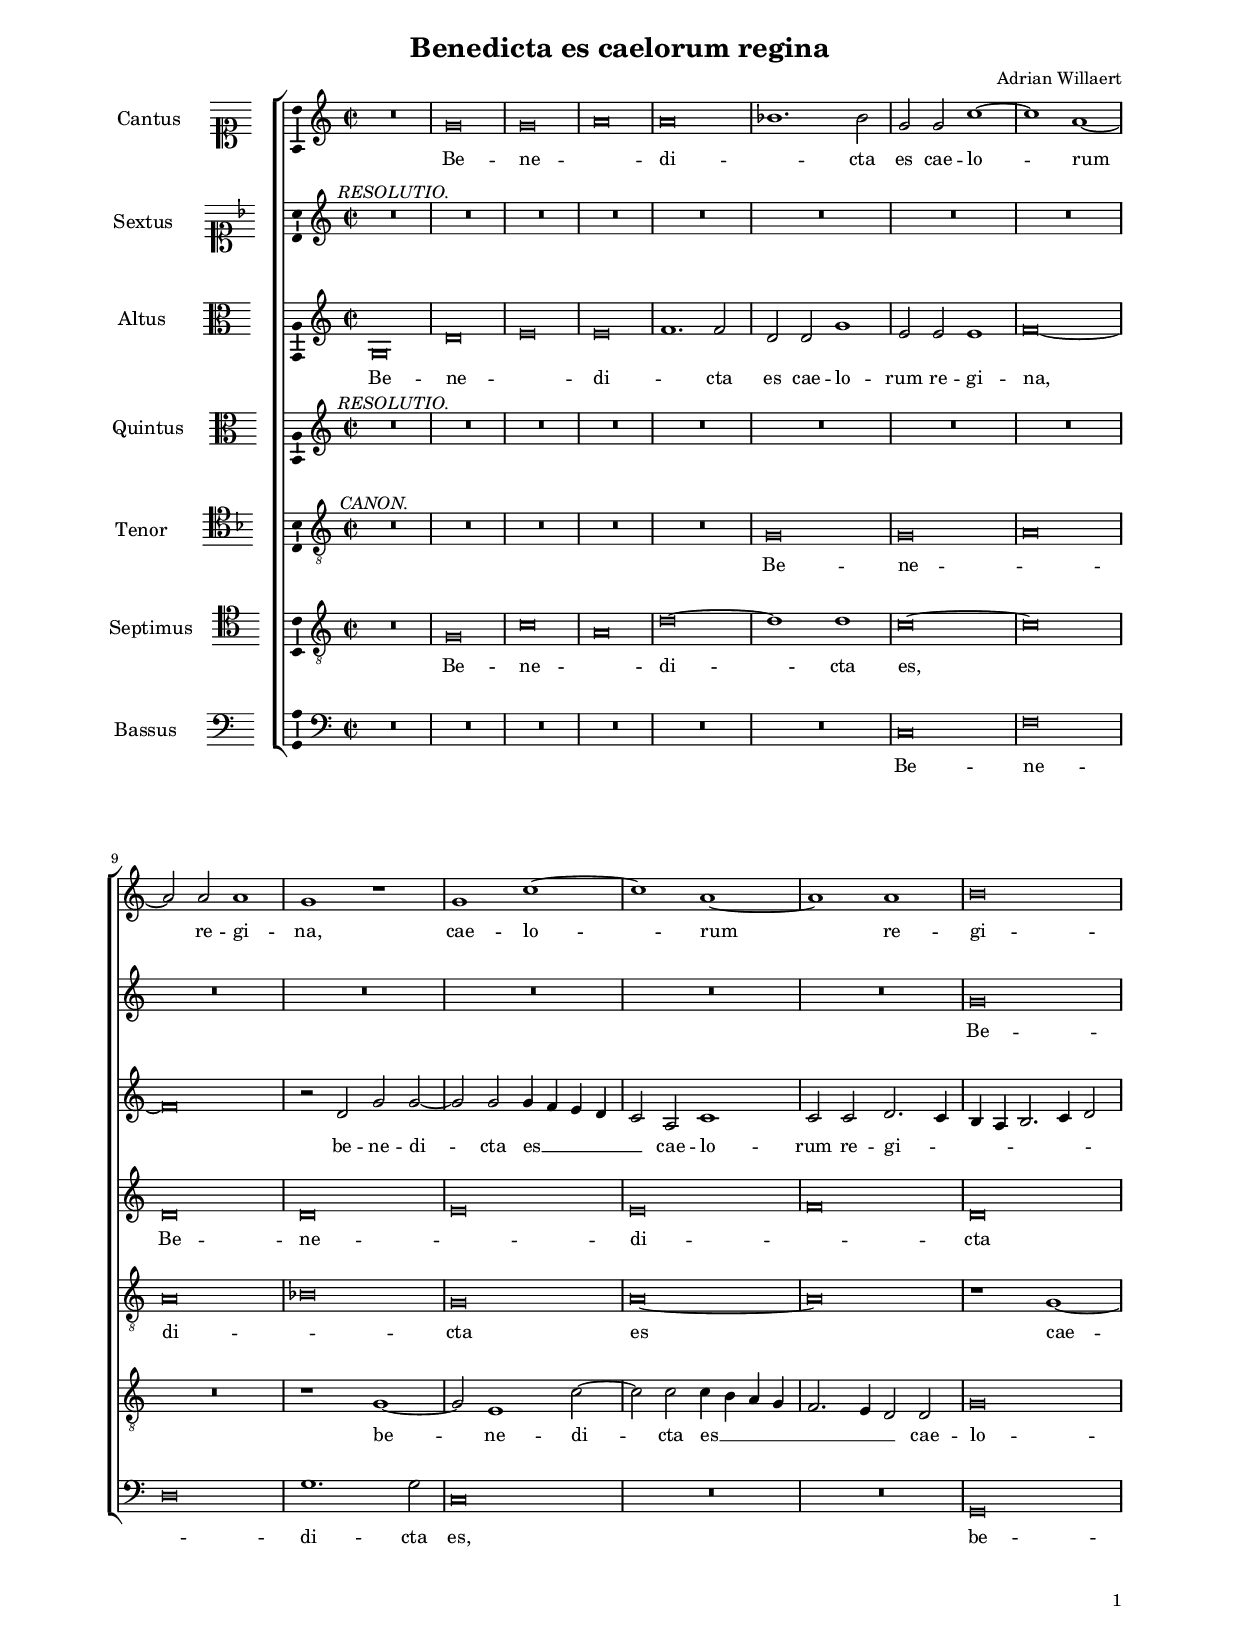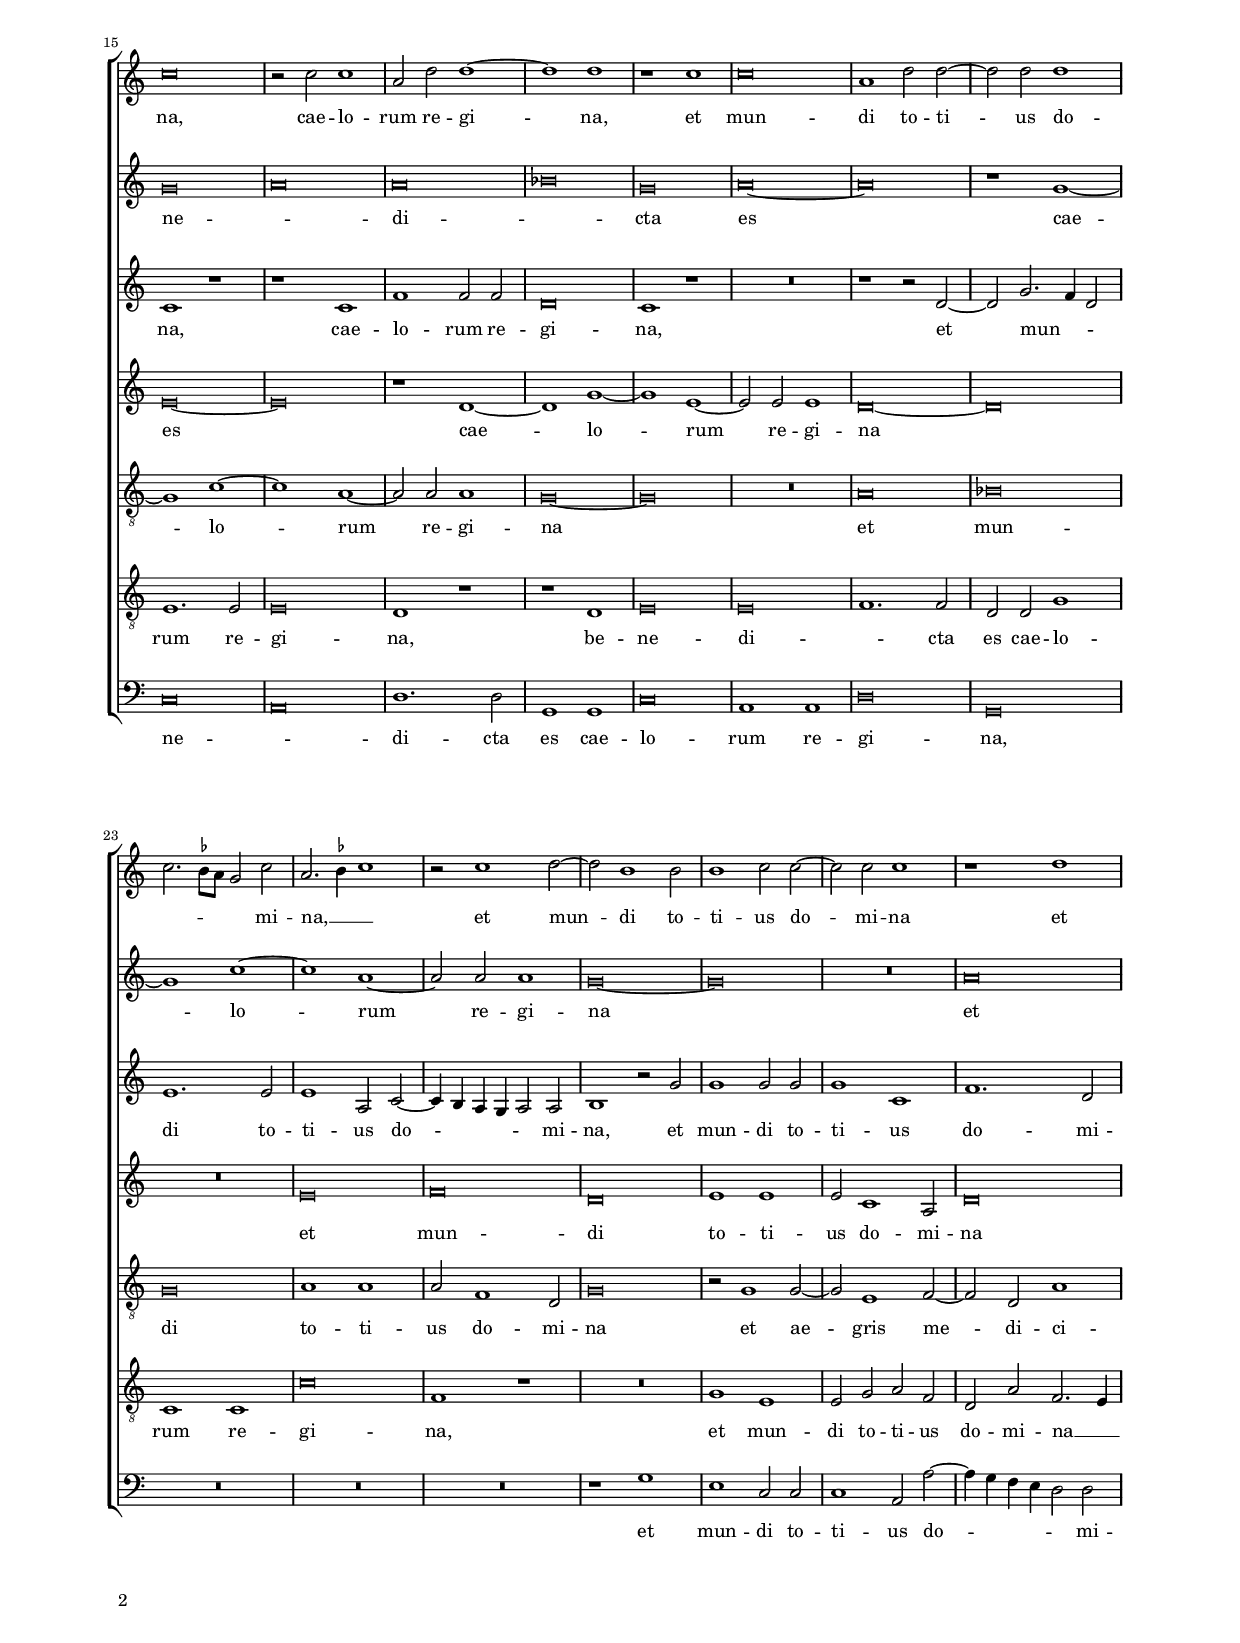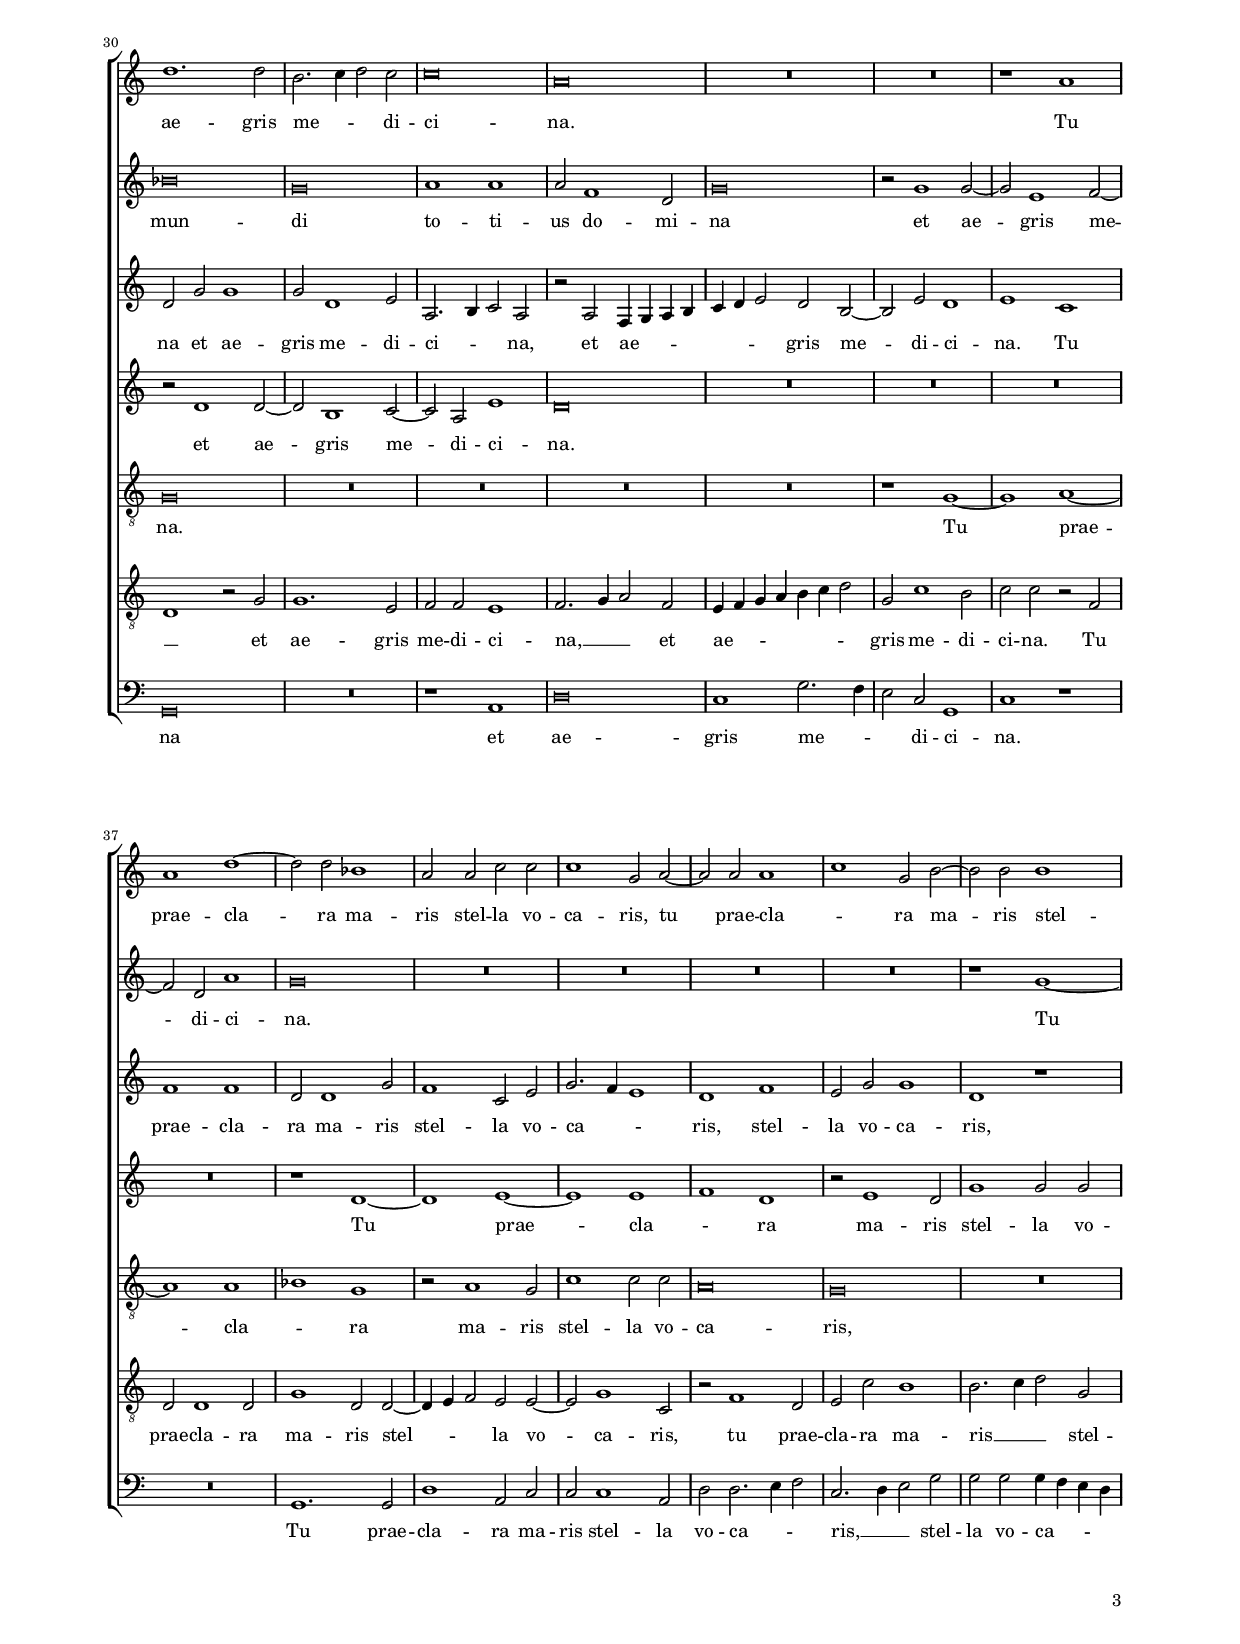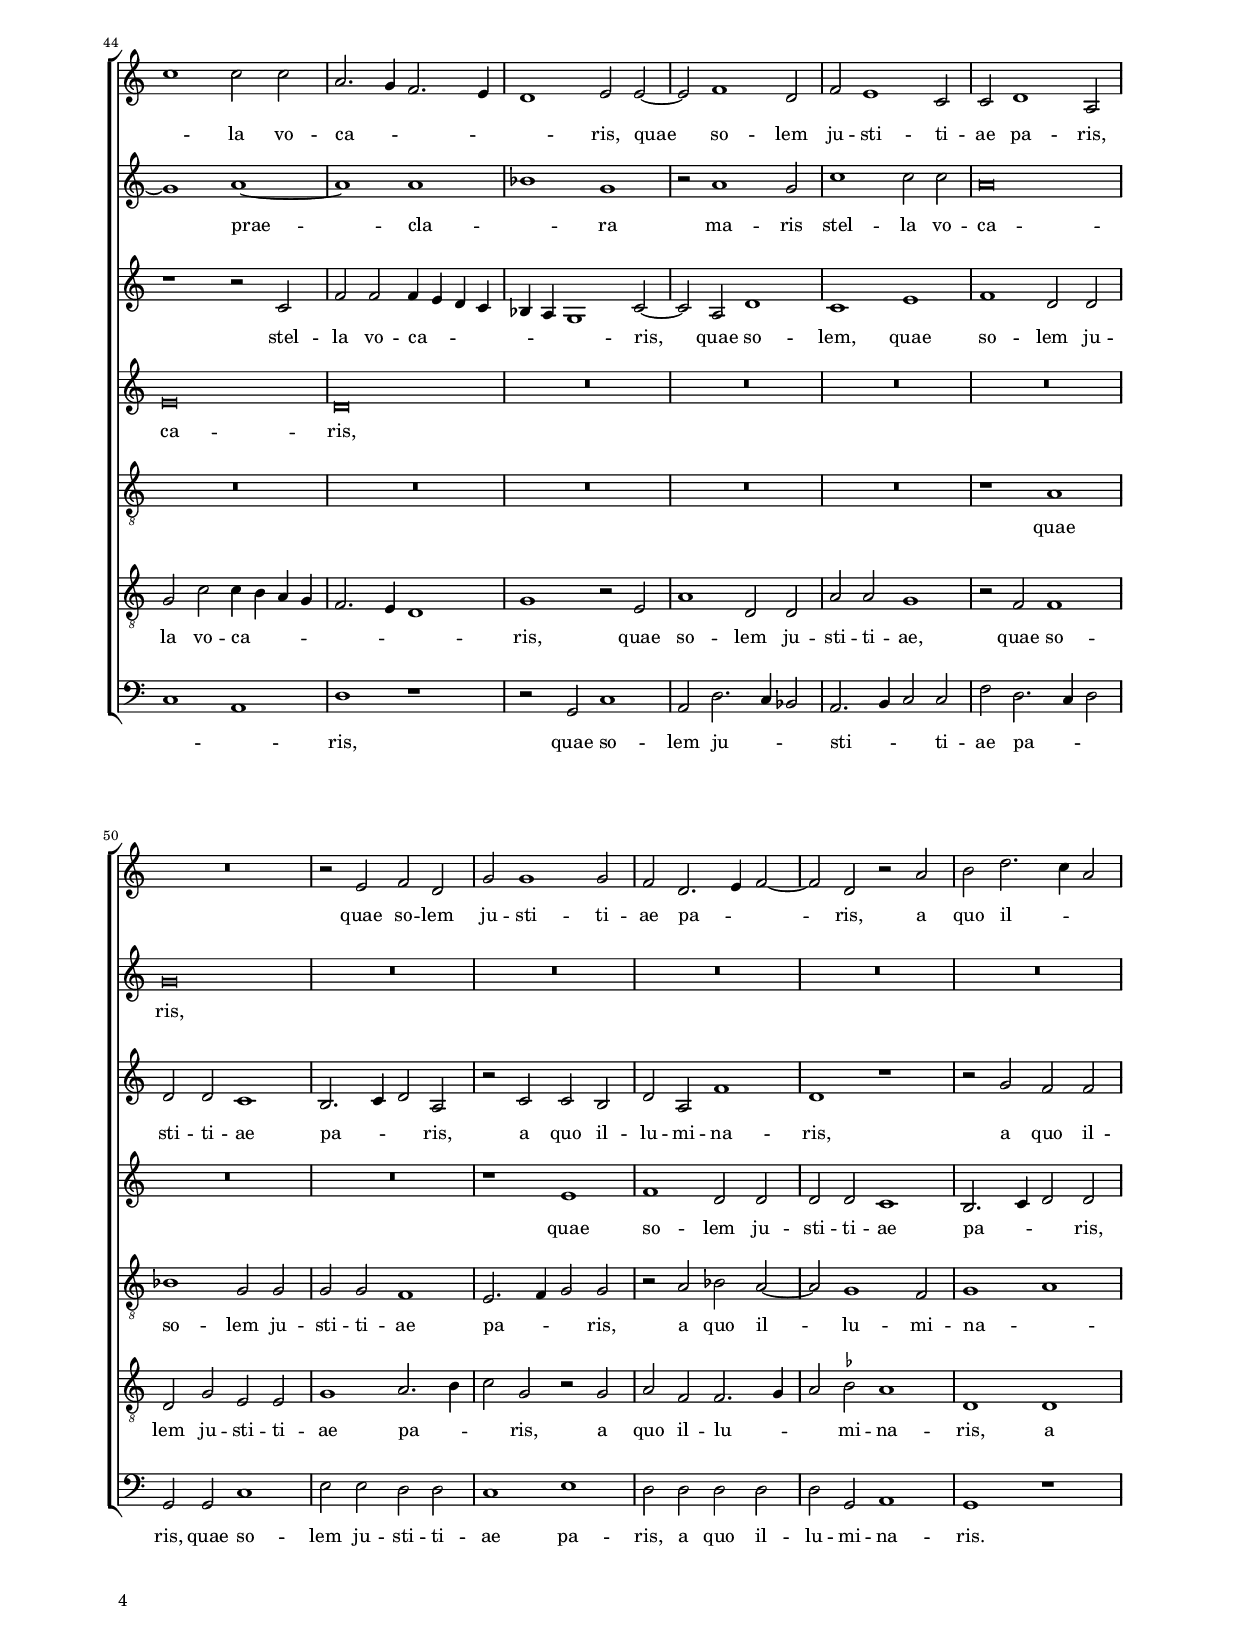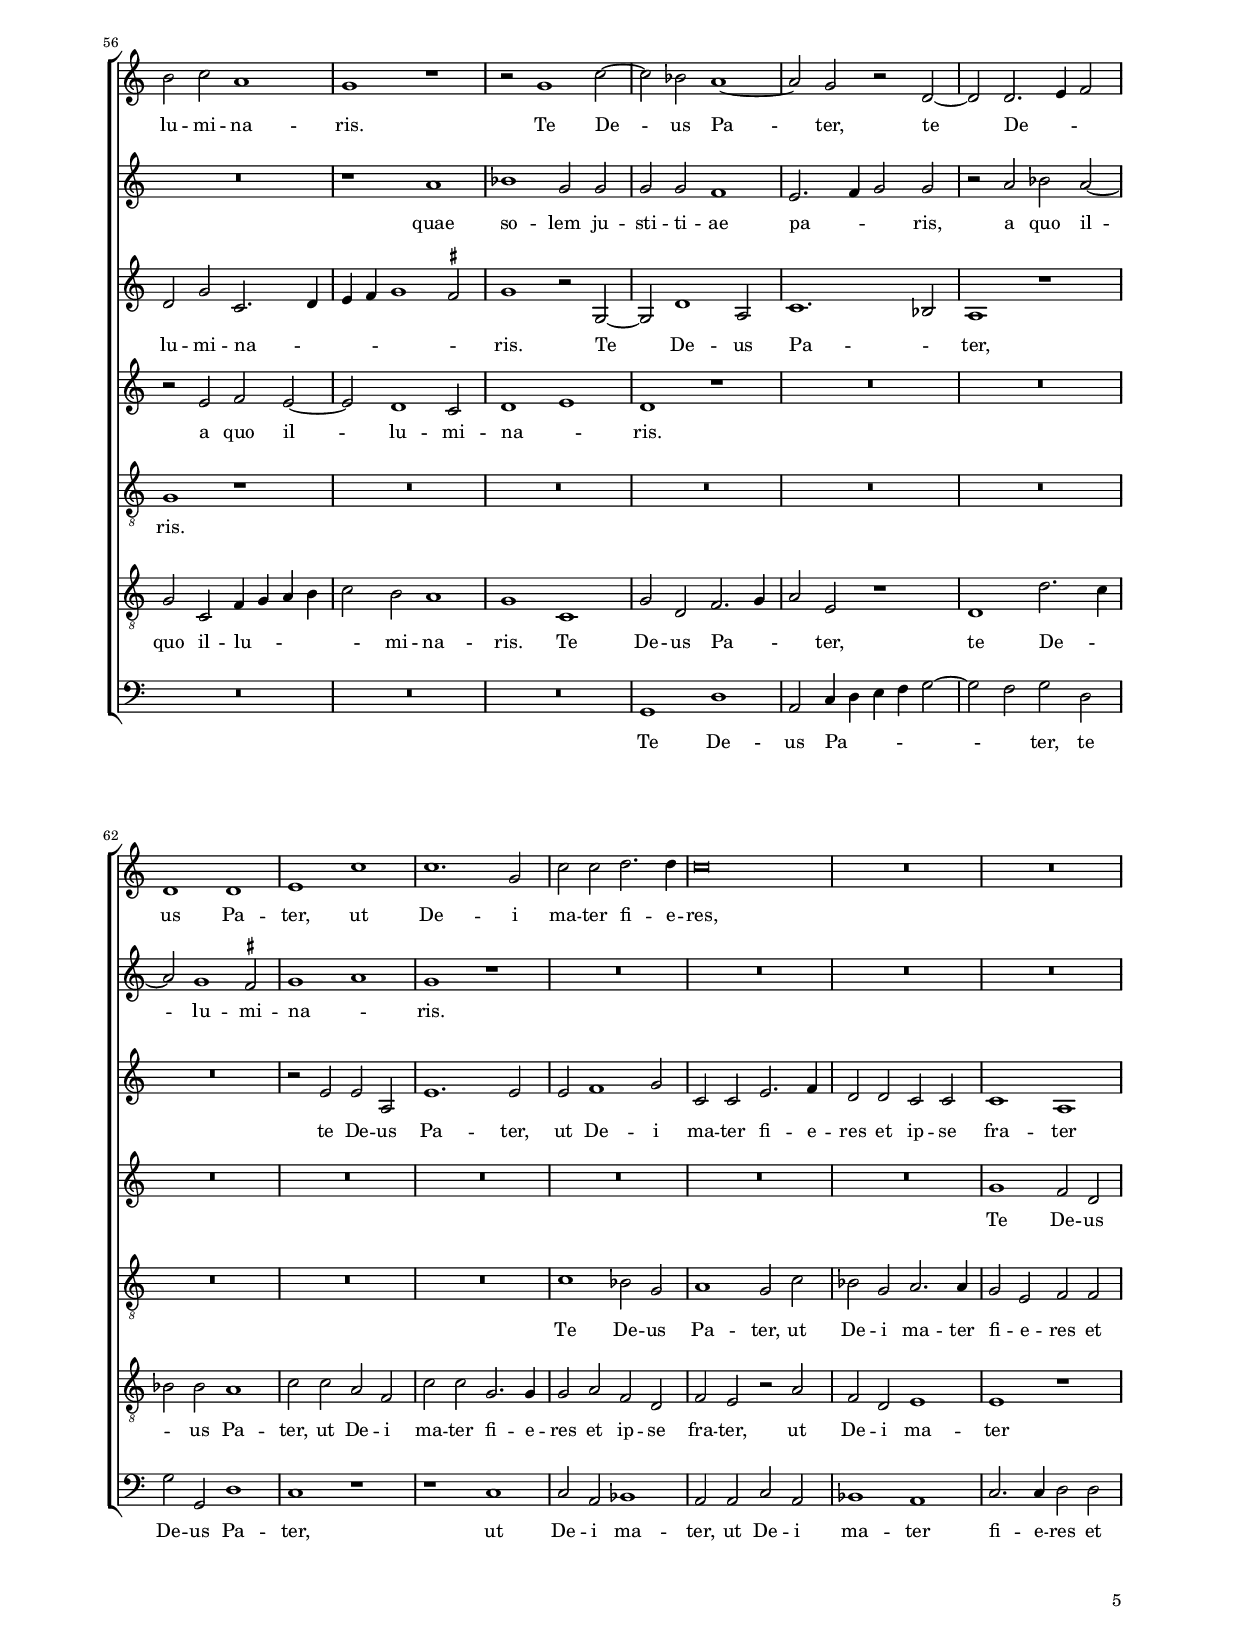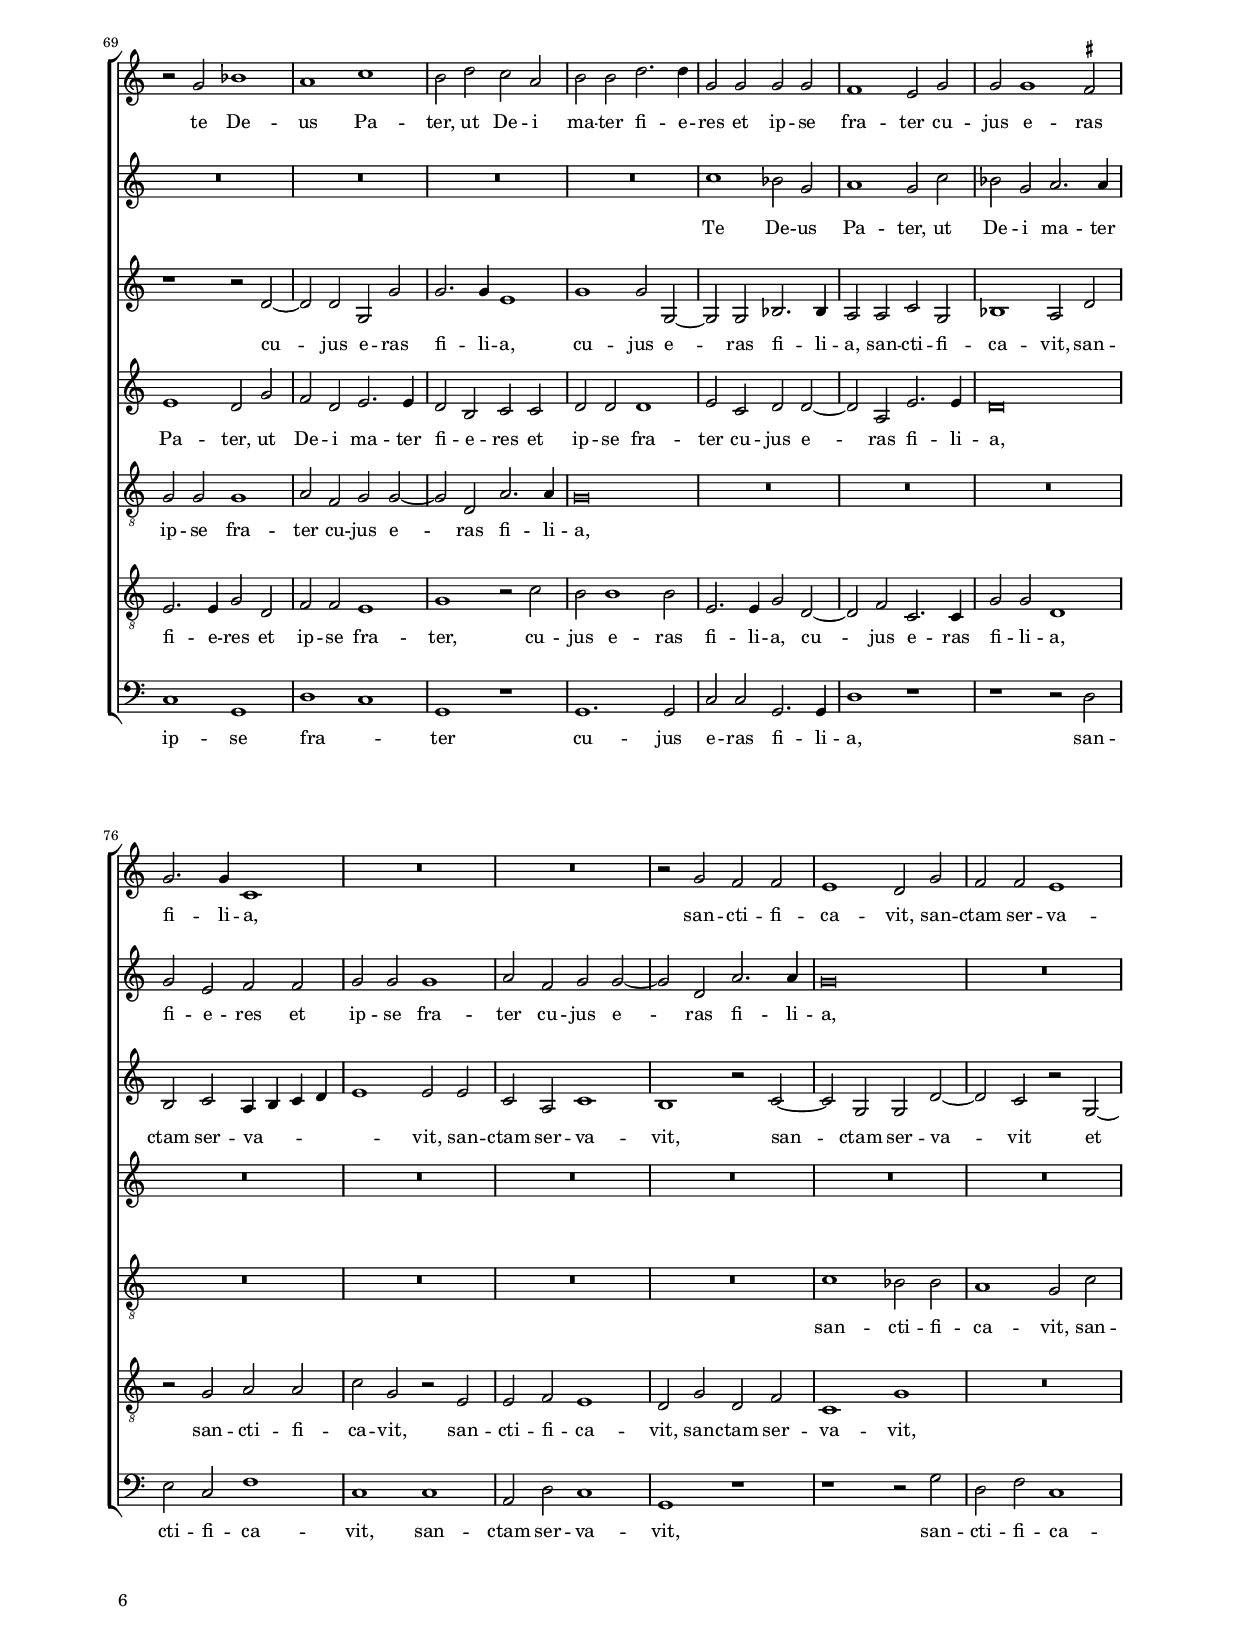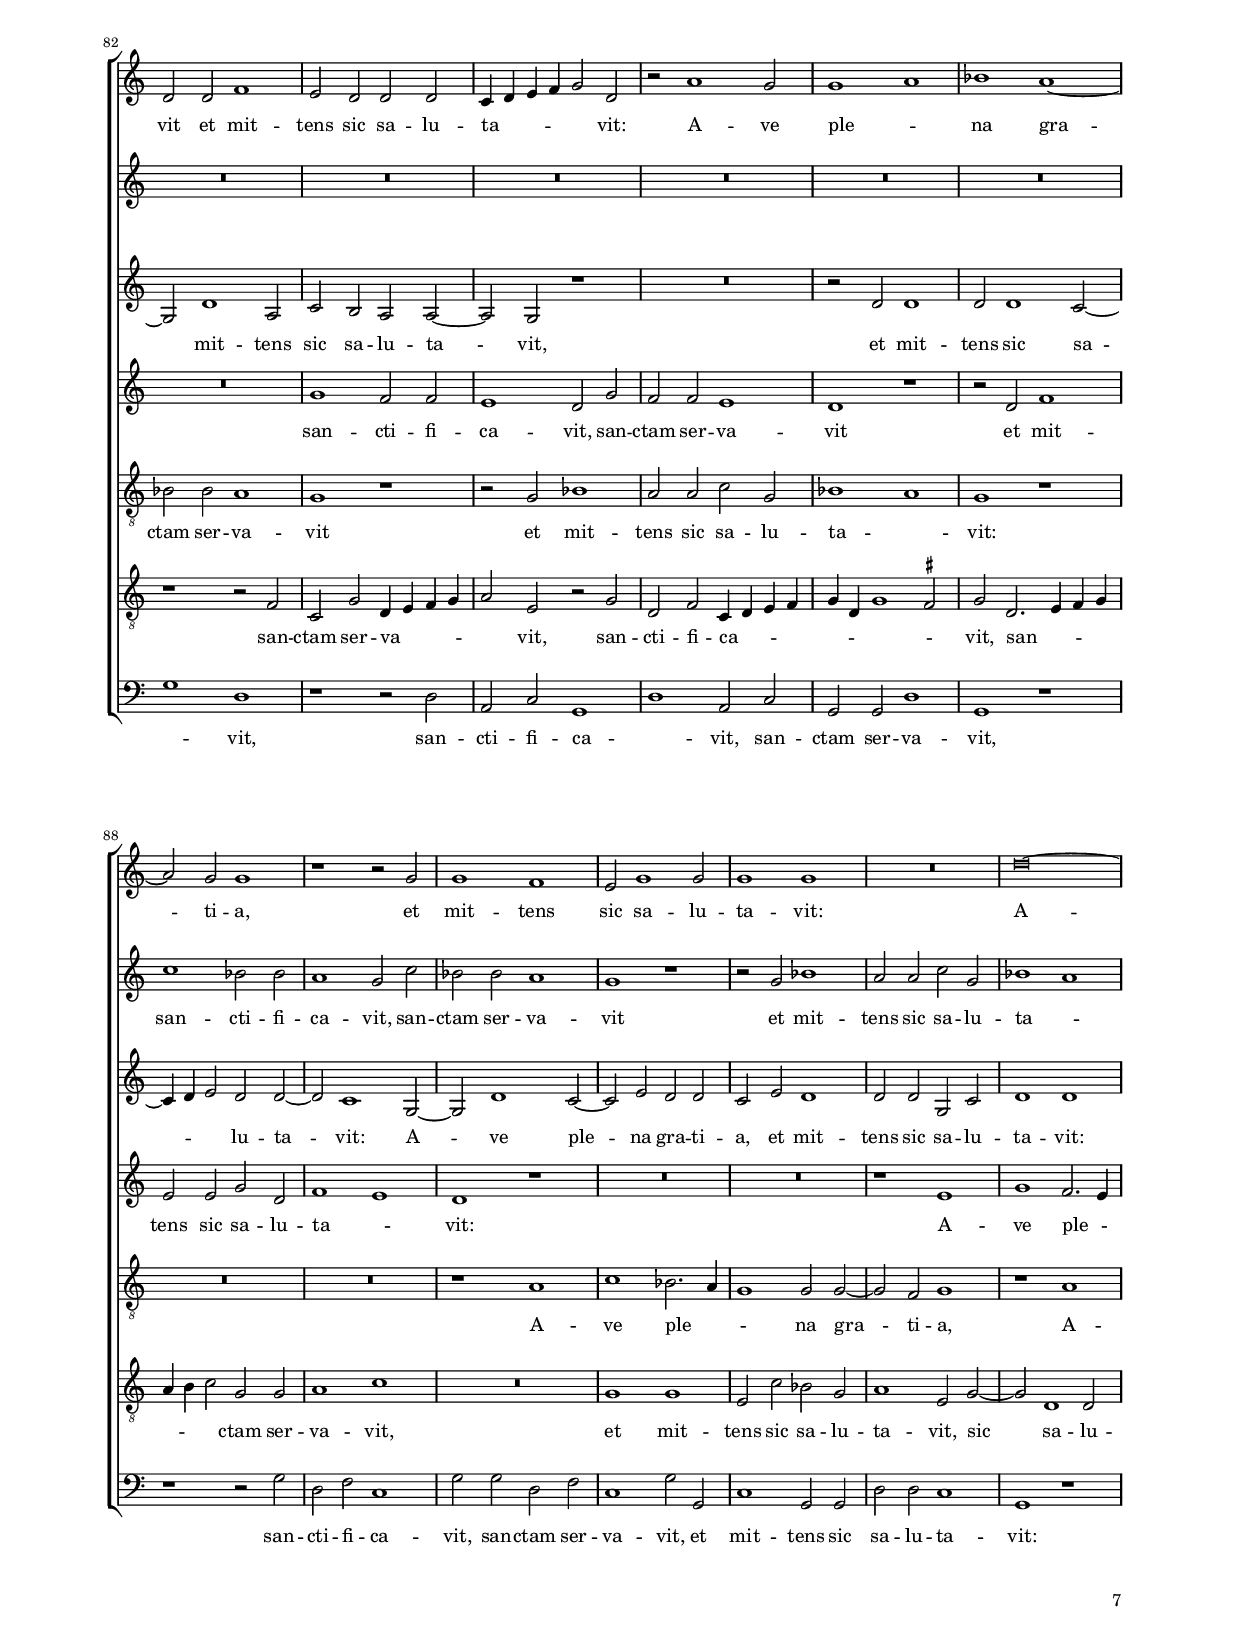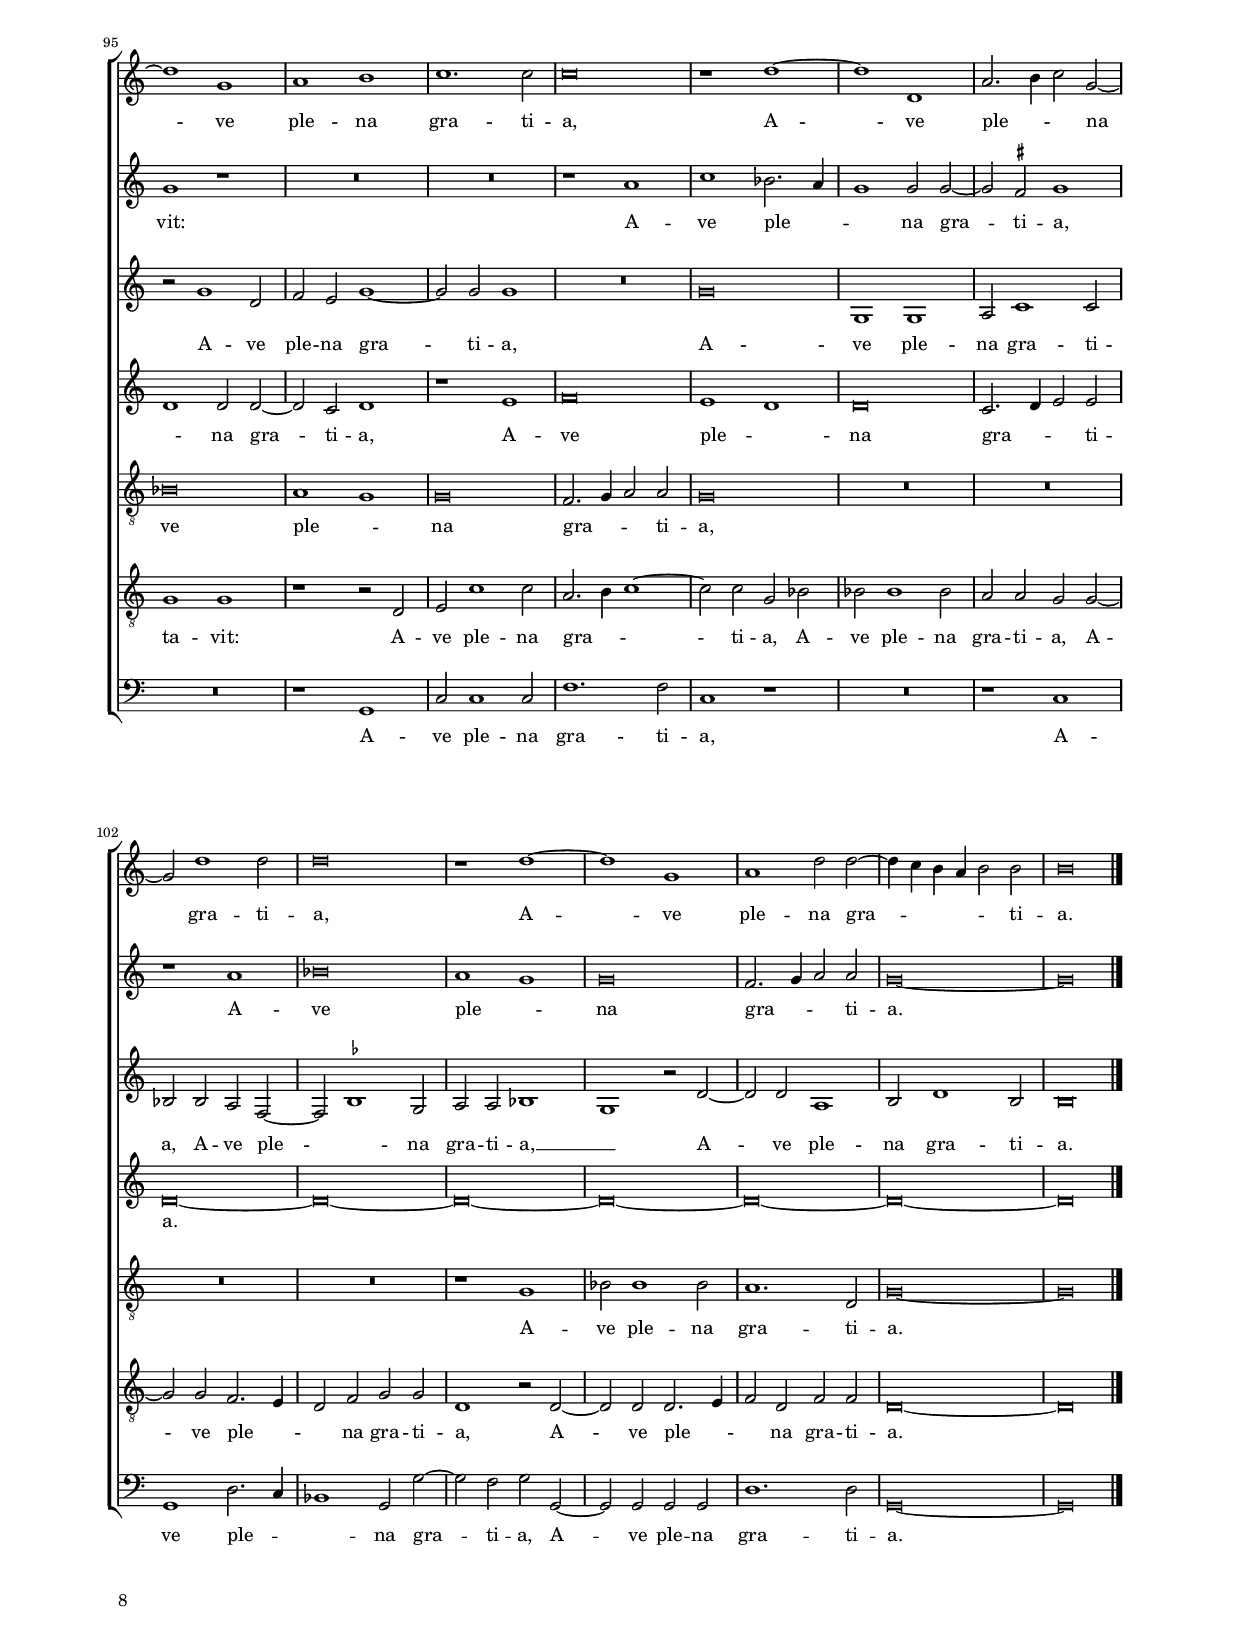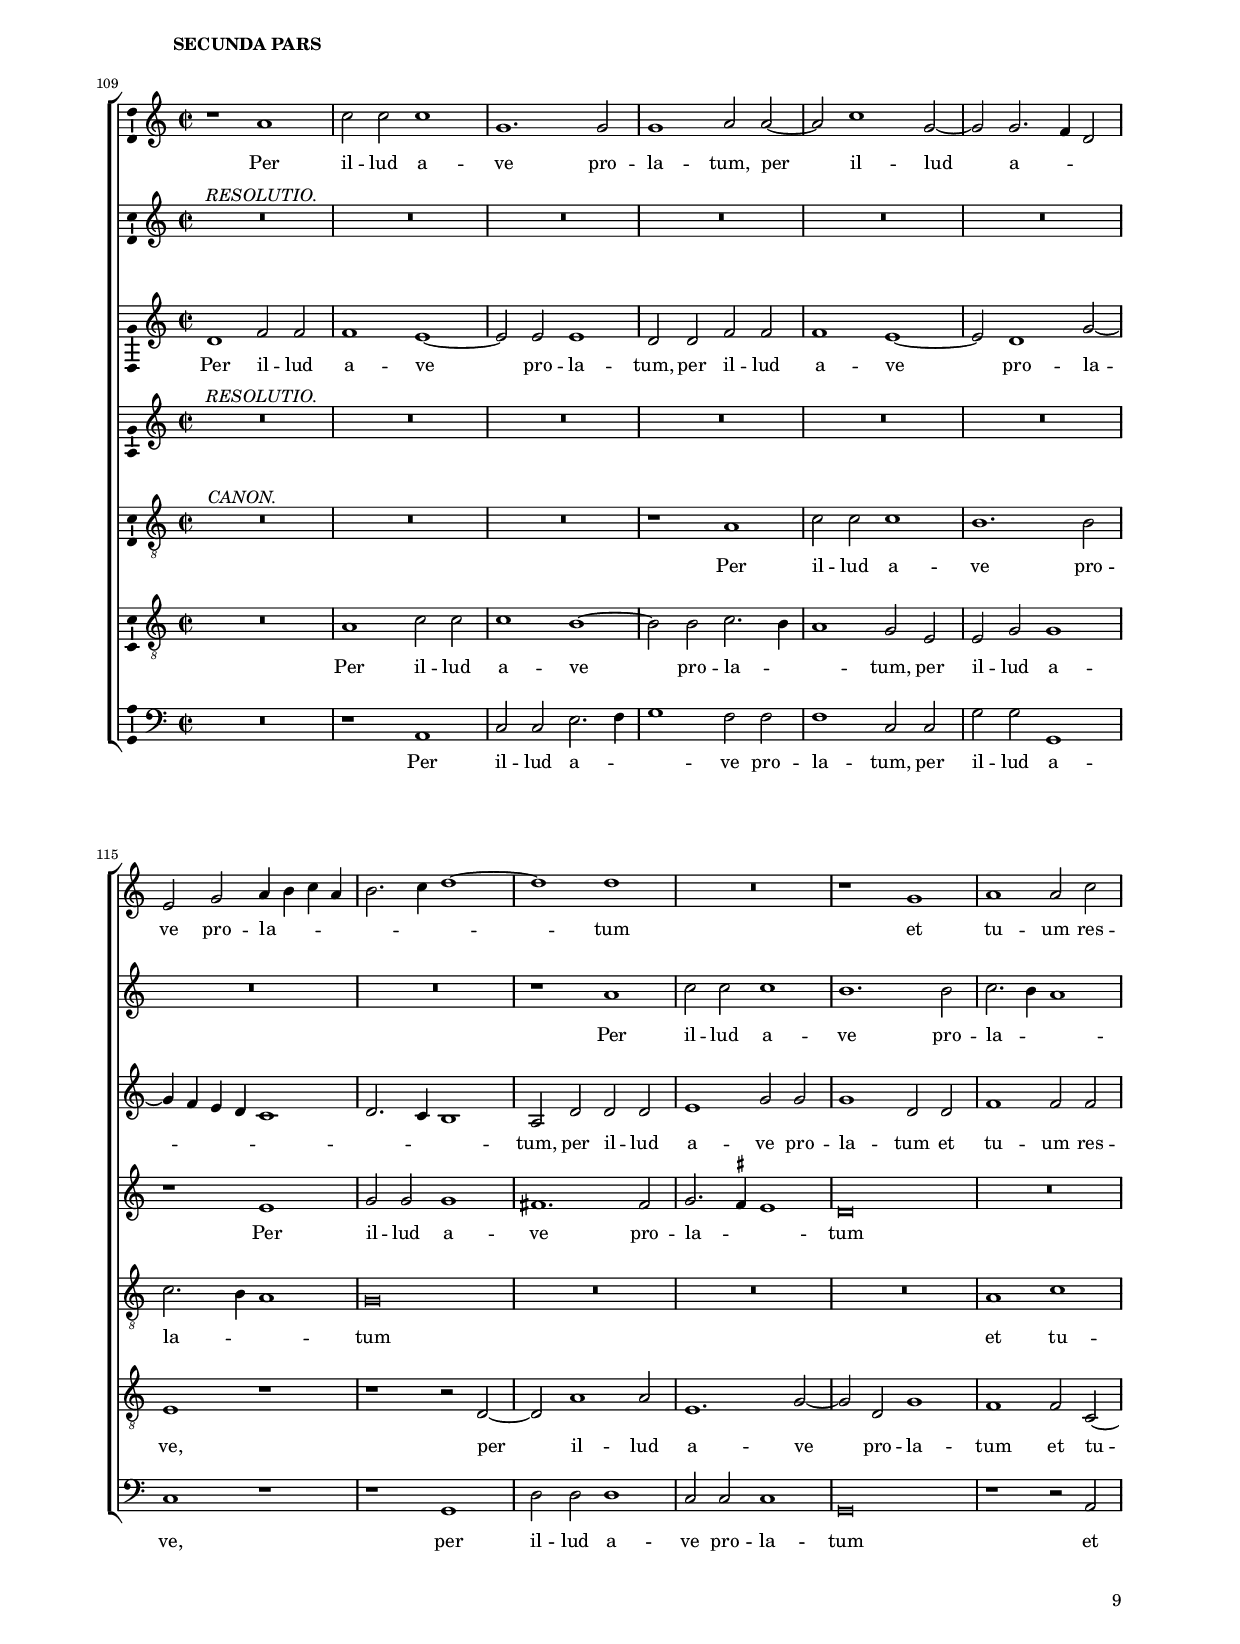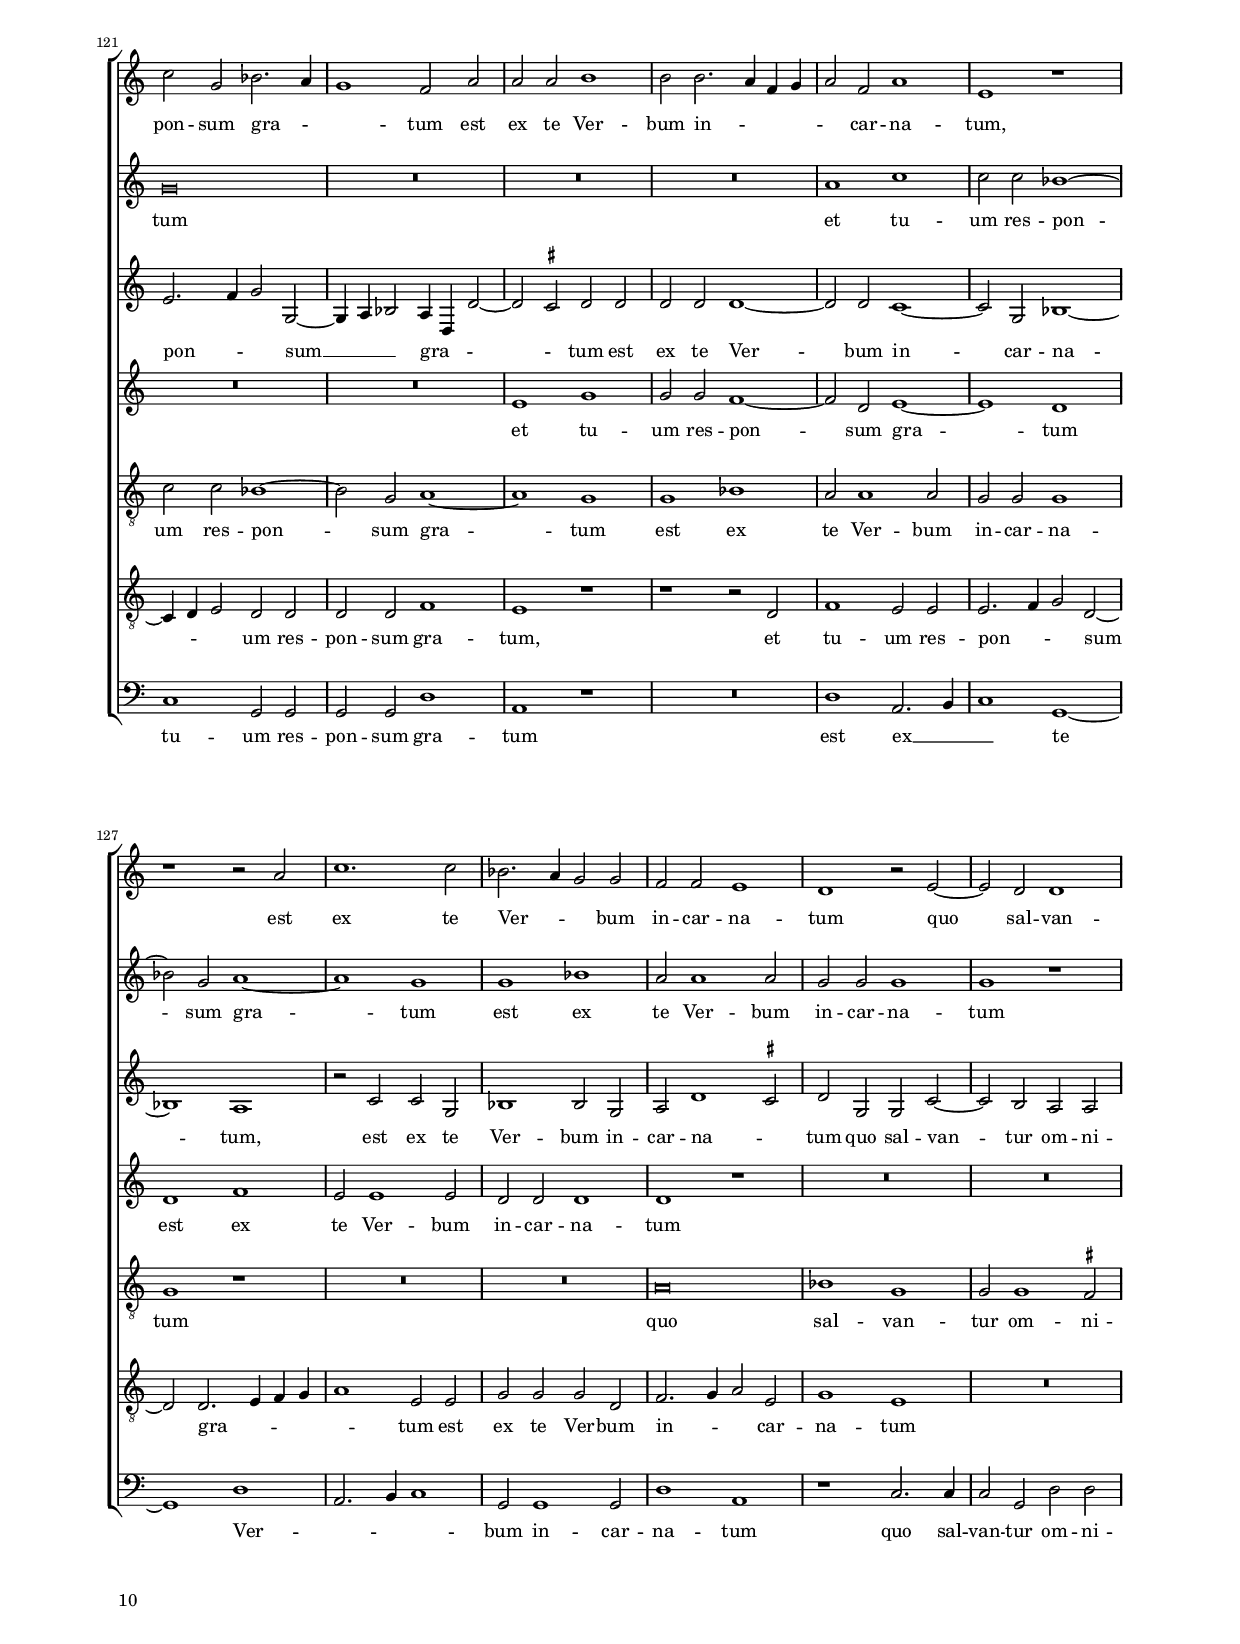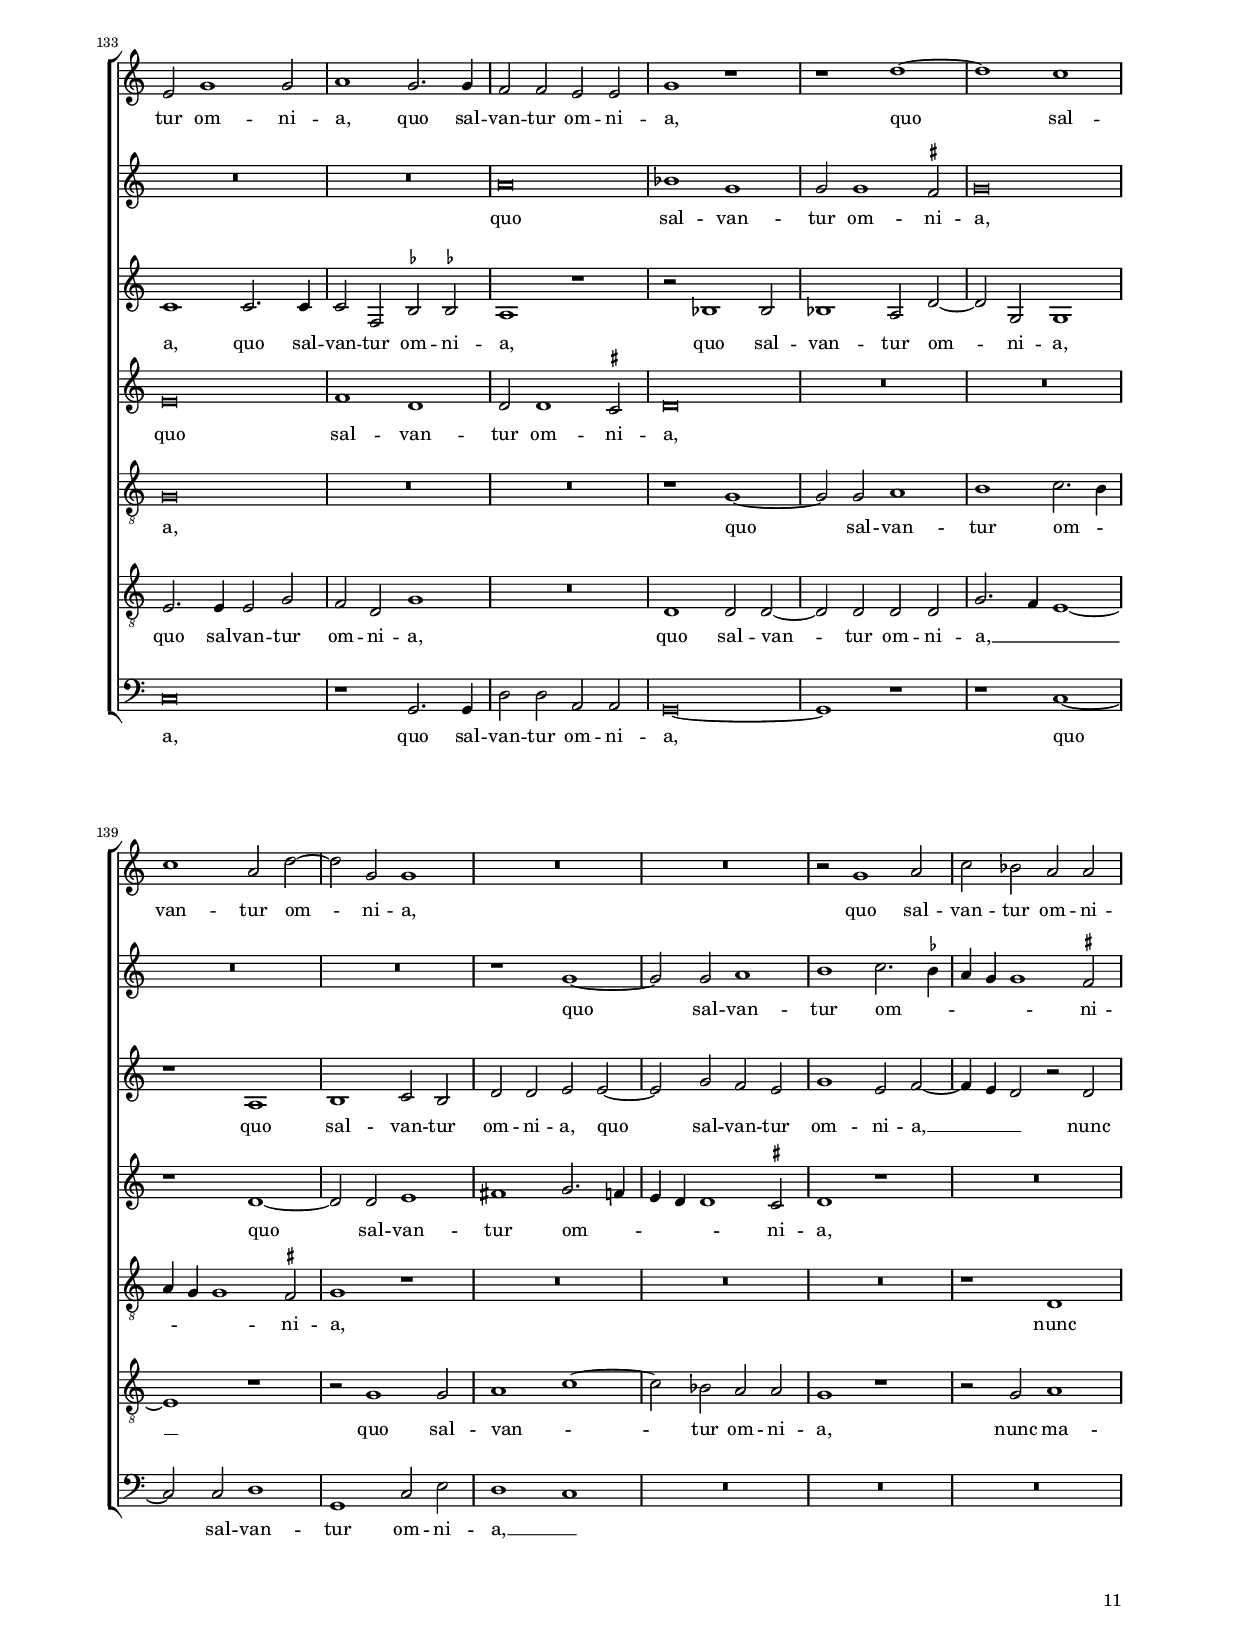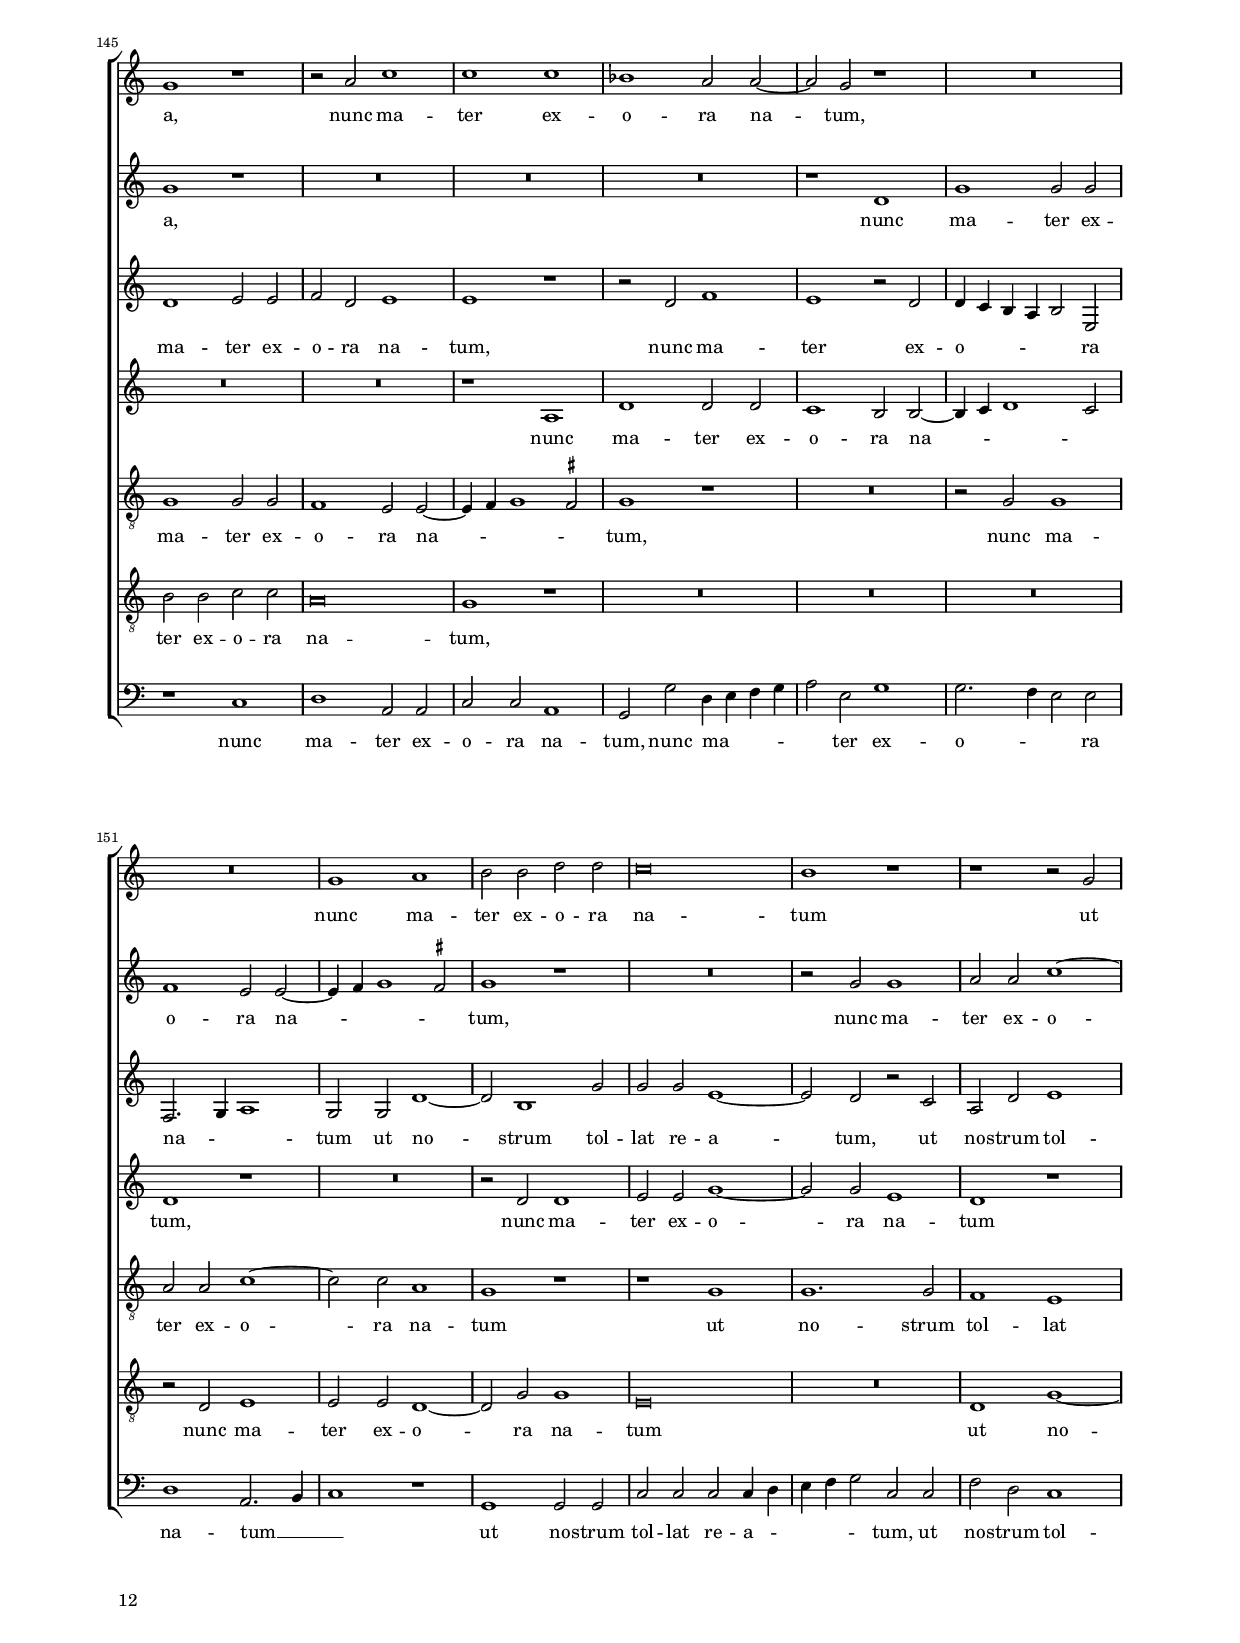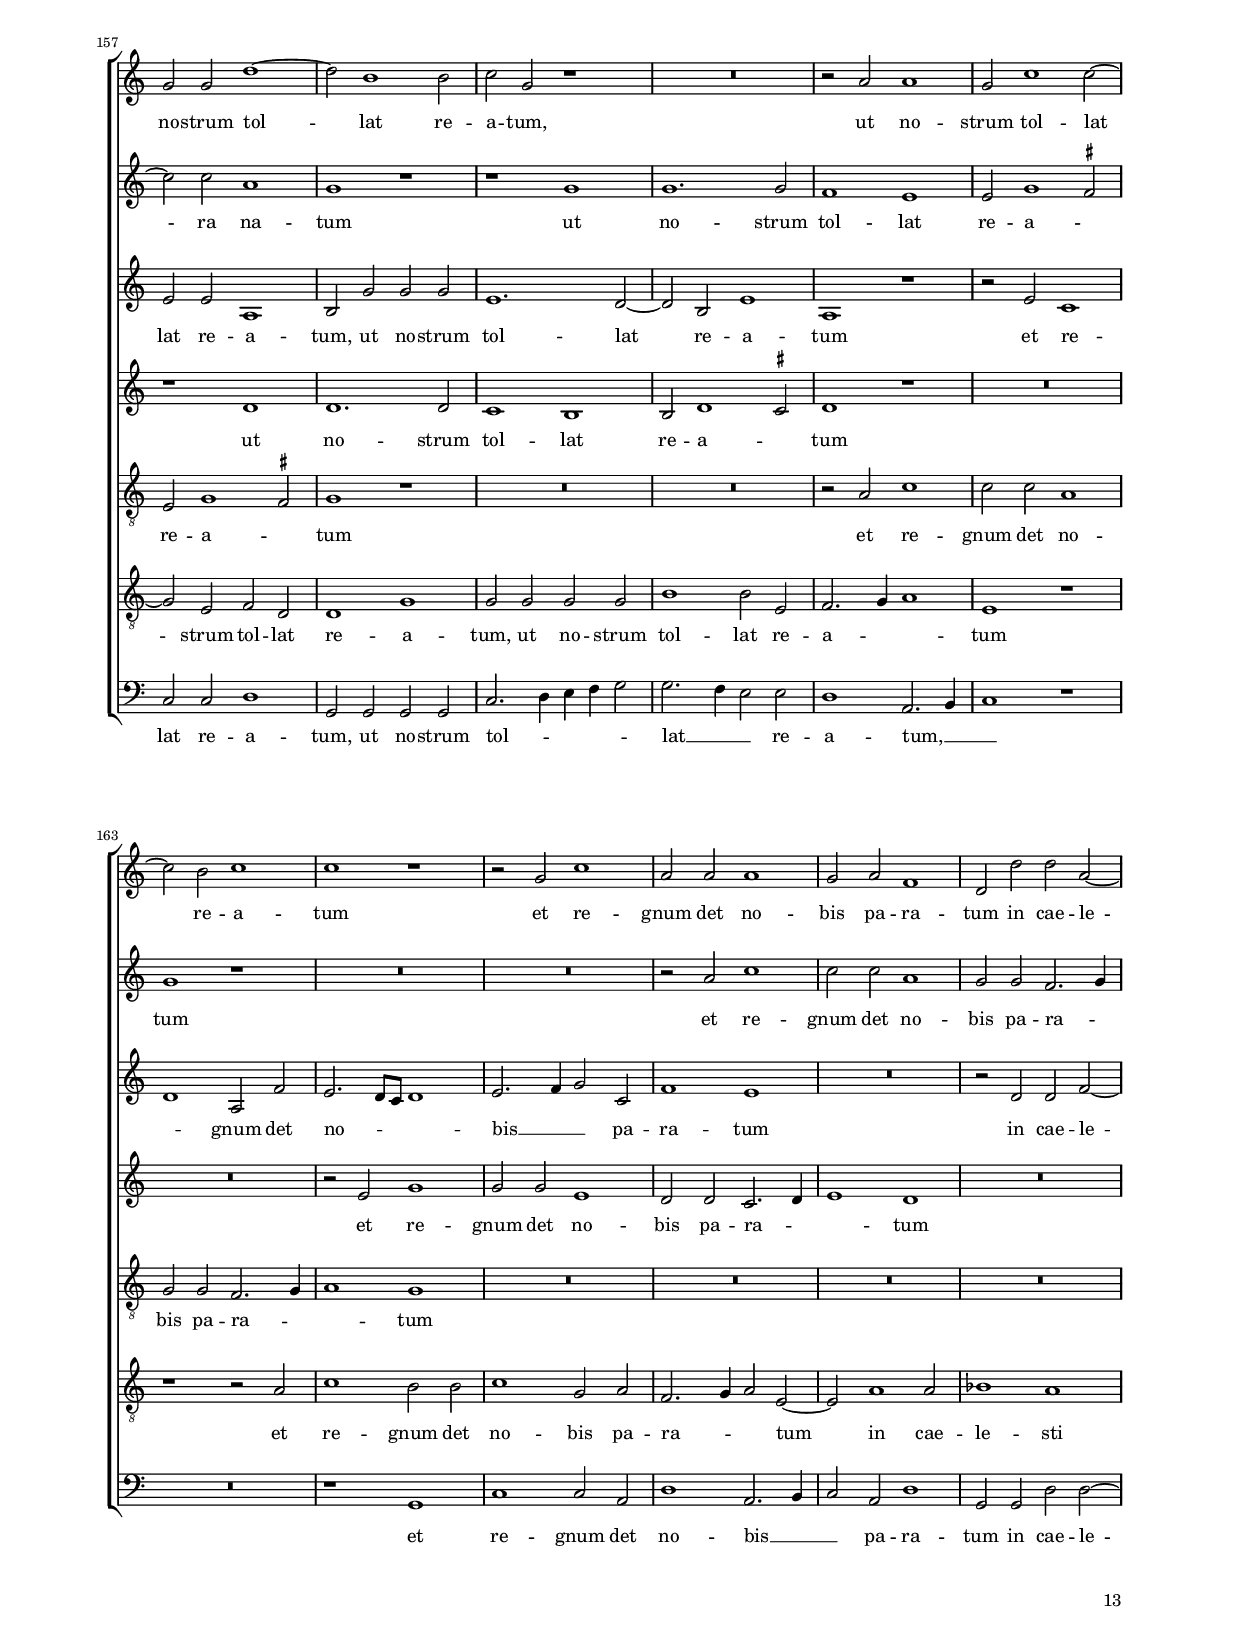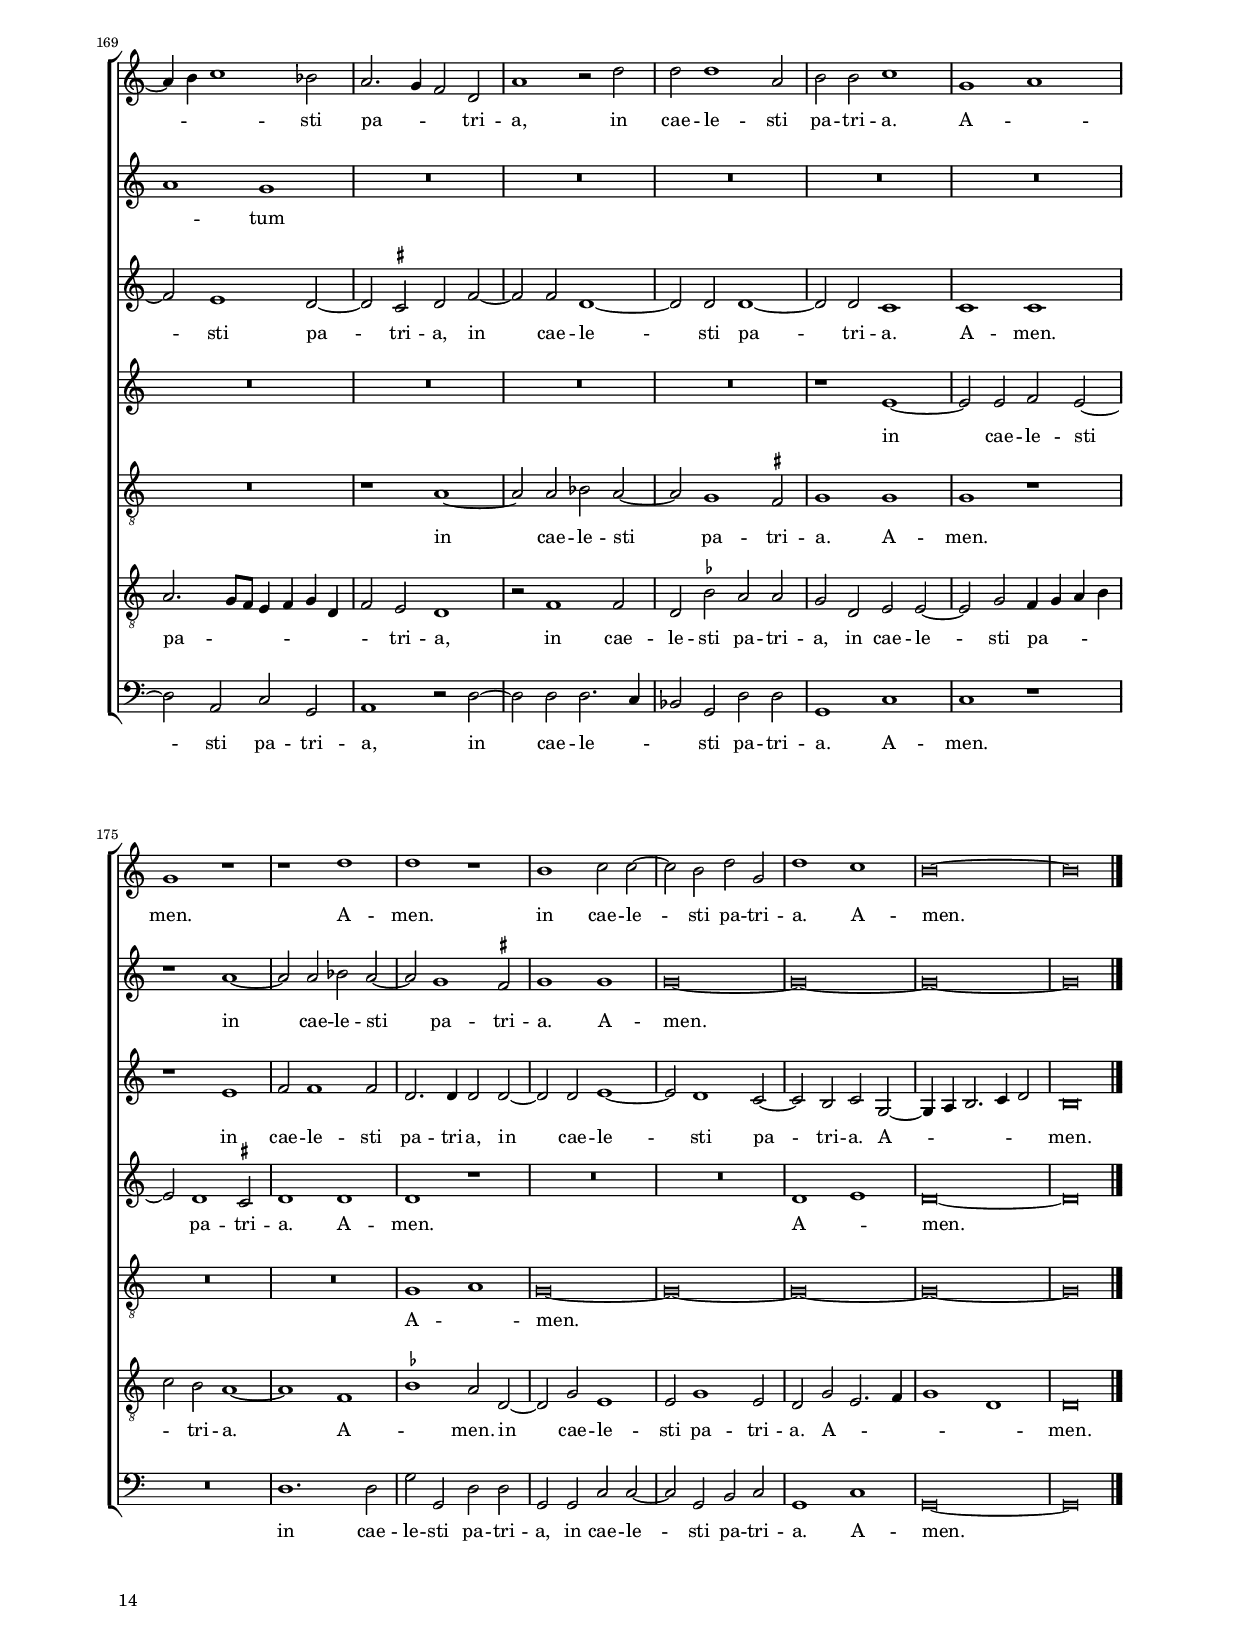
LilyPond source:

\header
{
  title="Benedicta es caelorum regina"
  composer="Adrian Willaert"
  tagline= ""
}

\version "2.24.2"
\include "deutsch.ly"
#(set-global-staff-size 15)
% #(set-default-paper-size "letter")
#(ly:set-option 'point-and-click #f)

	
	ficta = { \once \set suggestAccidentals = ##t }
	
	forget = #(define-music-function (music) (ly:music?) #{
		\accidentalStyle forget
		$music
		\accidentalStyle default
		#})


\paper
	{
	top-margin = 1.8 \cm
	bottom-margin = 1.2 \cm
	left-margin = 2 \cm
	right-margin = 2 \cm
	ragged-bottom = ##f
	ragged-last-bottom = ##t
	print-page-number = ##f
	score-system-spacing = #'((basic-distance . 18) (minimum-distance . 14) (padding . 7) (strechability . 150))
	system-system-spacing = #'((basic-distance . 18) (minimum-distance . 14) (padding . 7) (strechability . 150))
	oddFooterMarkup=\markup   \fill-line { "" \fromproperty #'page:page-number-string }
	evenFooterMarkup=\markup  \fill-line { \fromproperty #'page:page-number-string "" }
	last-bottom-spacing = #'((basic-distance . 12) (minimum-distance . 7) (padding . 4))
	systems-per-page = 2
	page-count = 14
%	min-systems-per-page = 3
	}

global = {
	\time 2/2 \set Score.measureLength = #(ly:make-moment 2/1)
	\skip 1*2*108 \bar "|."
	}
	

incipitcantus = \markup { \score {
	{
	\set Staff.instrumentName = \markup { \fontsize #1 "Cantus" }
	\key c \major
	\clef soprano
	s4 \bar ""
	}
	\layout  {
	raggedright = ##t
	indent = 2 \cm
	line-width = 2.8 \cm
	\context { \Staff \remove Time_signature_engraver }
	\override Staff.Clef.Y-extent = #'(0 . 0)
	}} \hspace #1 }
	

incipitsextus = \markup { \score {
	{
	\set Staff.instrumentName = \markup { \fontsize #1 "Sextus" }
	\key f \major
	\clef soprano
	s4 \bar ""
	}
	\layout  {
	raggedright = ##t
	indent = 2 \cm
	line-width = 2.8 \cm
	\context { \Staff \remove Time_signature_engraver }
	\override Staff.Clef.Y-extent = #'(0 . 0)
	}} \hspace #1 }
      
      
incipitaltus = \markup { \score {
	{
	\set Staff.instrumentName = \markup { \fontsize #1 "Altus" }
	\key c \major
	\clef alto
	s4 \bar ""
	}
	\layout  {
	raggedright = ##t
	indent = 2 \cm
	line-width = 2.8 \cm
	\context { \Staff \remove Time_signature_engraver }
	\override Staff.Clef.Y-extent = #'(0 . 0)
	}} \hspace #1 }


incipitquintus = \markup { \score {
	{
	\set Staff.instrumentName = \markup { \fontsize #1 "Quintus" }
	\key c \major
	\clef alto
	s4 \bar ""
	}
	\layout  {
	raggedright = ##t
	indent = 2 \cm
	line-width = 2.8 \cm
	\context { \Staff \remove Time_signature_engraver }
	\override Staff.Clef.Y-extent = #'(0 . 0)
	}} \hspace #1 }
      

incipittenor = \markup { \score {
	{
	\set Staff.instrumentName = \markup { \fontsize #1 "Tenor" }
	\key f \major
	\clef tenor
	s4 \bar ""
	}
	\layout  {
	raggedright = ##t
	indent = 2 \cm
	line-width = 2.8 \cm
	\context { \Staff \remove Time_signature_engraver }
	\override Staff.Clef.Y-extent = #'(0 . 0)
	}} \hspace #1 }
      
      
incipitseptimus = \markup { \score {
	{
	\set Staff.instrumentName = \markup { \fontsize #1 "Septimus" }
	\key c \major
	\clef tenor
	s4 \bar ""
	}
	\layout  {
	raggedright = ##t
	indent = 2 \cm
	line-width = 2.8 \cm
	\context { \Staff \remove Time_signature_engraver }
	\override Staff.Clef.Y-extent = #'(0 . 0)
	}} \hspace #1 }
      
      
incipitbassus = \markup { \score {
	{
	\set Staff.instrumentName = \markup { \fontsize #1 "Bassus" }
	\key c \major
	\clef bass
	s4 \bar ""
	}
	\layout  {
	raggedright = ##t
	indent = 2 \cm
	line-width = 2.8 \cm
	\context { \Staff \remove Time_signature_engraver }
	\override Staff.Clef.Y-extent = #'(0 . 0)
	}} \hspace #1 }


cantus =  \relative c''
	{
	R\breve
	g\breve
	g\breve
	a\breve
%5
	a\breve |
	b1. b2
	g2 g c1~
	c1 a~
	a2 a a1
%10
	g1 r |
	g1 c~
	c1 a~
	a1 a
	h\breve
%15
	c\breve |
	r2 c c1
	a2 d d1~
	d1 d
	r1 c
%20
	c\breve |
	a1 d2 d~
	d2 d d1
	c2. \stemDown \ficta b8 a \stemNeutral g2 c
	a2. \ficta b4 c1
%25
	r2 c1 d2~ |
	d2 h1 h2
	h1 c2 c~
	c2 c c1
	r1 d
%30
	d1. d2 |
	h2. c4 d2 c
	c\breve
	a\breve
	R\breve
%35
	R\breve |
	r1 a
	a1 d~
	d2 d b1
	a2 a c c
%40
	c1 g2 a~
	a2 a a1
	c1 g2 h~
	h2 h h1
	c1 c2 c
%45
	a2. g4 f2. e4 |
	d1 e2 e~
	e2 f1 d2
	f2 e1 c2
	c2 d1 a2
%50
	R\breve |
	r2 e' f d
	g2 g1 g2
	f2 d2. e4 f2~
	f2 d r a'
%55
	h2 d2. c4 a2 |
	h2 c a1
	g1 r
	r2 g1 c2~
	c2 b a1~
%60
	a2 g r d~ |
	d2 d2. e4 f2
	d1 d
	e1 c'
	c1. g2
%65
	c2 c d2. d4 |
	c\breve
	R\breve
	R\breve
	r2 g b1
%70
	a1 c |
	h2 d c a
	h2 h d2. d4
	g,2 g g g
	f1 e2 g
%75
	g2 g1 \ficta fis2 |
	g2. g4 c,1
	R\breve
	R\breve
	r2 g' f f
%80
	e1 d2 g |
	f2 f e1
	d2 d f1
	e2 d d d
	c4 d e f g2 d
%85
	r2 a'1 g2 |
	g1 a
	b1 a~
	a2 g g1
	r1 r2 g
%90
	g1 f |
	e2 g1 g2
	g1 g
	R\breve
	d'\breve~
%95
	d1 g, |
	a1 h
	c1. c2
	c\breve
	r1 d~
%100
	d1 d, |
	a'2. h4 c2 g~
	g2 d'1 d2
	d\breve
	r1 d~
%105
	d1 g, |
	a1 d2 d~
	d4 c h a h2 h
	h\breve |
	}
	

sextus = \relative c''
	{
	R\breve^\markup { \italic RESOLUTIO. }
	R\breve
	R\breve
	R\breve
%5
	R\breve |
	R\breve
	R\breve
	R\breve
	R\breve
%10
	R\breve |
	R\breve
	R\breve
	R\breve
	g\breve
%15
	g\breve |
	a\breve
	a\breve
	b\breve
	g\breve
%20
	a\breve~ |
	a\breve
	r1 g~
	g1 c~
	c1 a~
%25
	a2 a a1 |
	g\breve~
	g\breve
	R\breve
	a\breve
%30
	b\breve |
	g\breve
	a1 a
	a2 f1 d2
	g\breve
%35
	r2 g1 g2~ |
	g2 e1 f2~
	f2 d a'1
	g\breve
	R\breve |
%40
	R\breve
	R\breve
	R\breve
	r1 g~
	g1 a~ |
%45
	a1 a
	b1 g
	r2 a1 g2
	c1 c2 c
	a\breve |
%50
	g\breve
	R\breve
	R\breve
	R\breve
	R\breve |
%55
	R\breve
	R\breve
	r1 a
	b1 g2 g
	g2 g f1 |
%60
	e2. f4 g2 g
	r2 a b a~
	a2 g1 \ficta fis2
	g1 a
	g1 r |
%65
	R\breve
	R\breve
	R\breve
	R\breve
	R\breve |
%70
	R\breve
	R\breve
	R\breve
	c1 b2 g
	a1 g2 c |
%75
	b2 g a2. a4
	g2 e f f
	g2 g g1
	a2 f g g~
	g2 d a'2. a4 |
%80
	g\breve
	R\breve
	R\breve
	R\breve
	R\breve |
%85
	R\breve
	R\breve
	R\breve
	c1 b2 b
	a1 g2 c |
%90
	b2 b a1
	g1 r
	r2 g b1
	a2 a c g
	b1 a |
%95
	g1 r
	R\breve
	R\breve
	r1 a
	c1 b2. a4 |
%100
	g1 g2 g~
	g2 \ficta fis g1
	r1 a
	b\breve
	a1 g |
%105
	g\breve
	f2. g4 a2 a
	g\breve~
	g\breve |
	}


altus =  \relative c'
	{
	g\breve
	d'\breve
	e\breve
	e\breve
%5
	f1. f2 |
	d2 d g1
	e2 e e1
	f\breve~
	f\breve
%10
	r2 d g g~ |
	g2 g g4 f e d
	c2 a c1
	c2 c d2. c4
	h4 a h2. c4 d2
%15
	c1 r |
	r1 c
	f1 f2 f
	d\breve
	c1 r
%20
	R\breve |
	r1 r2 d~
	d2 g2. f4 d2
	e1. e2
	e1 a,2 c~
%25
	c4 h a g a2 a |
	h1 r2 g'
	g1 g2 g
	g1 c,
	f1. d2
%30
	d2 g g1 |
	g2 d1 e2
	a,2. h4 c2 a
	r2 a f4 g a h
	c4 d e2 d h~
%35
	h2 e d1 |
	e1 c
	f1 f
	d2 d1 g2
	f1 c2 e
%40
	g2. f4 e1 |
	d1 f
	e2 g g1
	d1 r
	r1 r2 c
%45
	f2 f f4 e d c |
	b4 a g1 c2~
	c2 a d1
	c1 e
	f1 d2 d
%50
	d2 d c1 |
	h2. c4 d2 a
	r2 c c h
	d2 a f'1
	d1 r
%55
	r2 g f f |
	d2 g c,2. d4
	e4 f g1 \ficta fis2
	g1 r2 g,~
	g2 d'1 a2
%60
	c1. b2 |
	a1 r
	R\breve
	r2 e' e a,
	e'1. e2
%65
	e2 f1 g2 |
	c,2 c e2. f4
	d2 d c c
	c1 a
	r1 r2 d~
%70
	d2 d g, g' |
	g2. g4 e1
	g1 g2 g,~
	g2 g b2. b4
	a2 a c g
%75
	b1 a2 d |
	h2 c a4 h c d
	e1 e2 e
	c2 a c1
	h1 r2 c~
%80
	c2 g g d'~ |
	d2 c r g~
	g2 d'1 a2
	c2 h a a~
	a2 g r1
%85
	R\breve |
	r2 d' d1
	d2 d1 c2~
	c4 d e2 d d~
	d2 c1 g2~
%90
	g2 d'1 c2~ |
	c2 e d d
	c2 e d1
	d2 d g, c
	d1 d
%95
	r2 g1 d2 |
	f2 e g1~
	g2 g g1
	R\breve
	g\breve
%100
	g,1 g |
	a2 c1 c2
	b2 b a f~
	f2 \ficta b1 g2
	a2 a b1
%105
	g1 r2 d'~ |
	d2 d a1
	h2 d1 h2
	h\breve |
	}


quintus =  \relative c'
	{
	R\breve^\markup { \italic RESOLUTIO. }
	R\breve
	R\breve
	R\breve
%5
	R\breve |
	R\breve
	R\breve
	R\breve
	d\breve
%10
	d\breve |
	e\breve
	e\breve
	f\breve
	d\breve
%15
	e\breve~ |
	e\breve
	r1 d~
	d1 g~
	g1 e~
%20
	e2 e e1 |
	d\breve~
	d\breve
	R\breve
	e\breve
%25
	f\breve |
	d\breve
	e1 e
	e2 c1 a2
	d\breve
%30
	r2 d1 d2~ |
	d2 h1 c2~
	c2 a e'1
	d\breve
	R\breve
%35
	R\breve |
	R\breve
	R\breve
	r1 d~
	d1 e~
%40
	e1 e |
	f1 d
	r2 e1 d2
	g1 g2 g
	e\breve
%45
	d\breve |
	R\breve
	R\breve
	R\breve
	R\breve
%50
	R\breve |
	R\breve
	r1 e
	f1 d2 d
	d2 d c1
%55
	h2. c4 d2 d |
	r2 e f e~
	e2 d1 c2
	d1 e
	d1 r
%60
	R\breve |
	R\breve
	R\breve
	R\breve
	R\breve
%65
	R\breve |
	R\breve
	R\breve
	g1 f2 d
	e1 d2 g
%70
	f2 d e2. e4 |
	d2 h c c
	d2 d d1
	e2 c d d~
	d2 a e'2. e4
%75
	d\breve |
	R\breve
	R\breve
	R\breve
	R\breve
%80
	R\breve |
	R\breve
	R\breve
	g1 f2 f
	e1 d2 g
%85
	f2 f e1 |
	d1 r
	r2 d f1
	e2 e g d
	f1 e
%90
	d1 r |
	R\breve
	R\breve
	r1 e
	g1 f2. e4
%95
	d1 d2 d~ |
	d2 c d1
	r1 e
	f\breve
	e1 d
%100
	d\breve |
	c2. d4 e2 e
	d\breve~
	d\breve~
	d\breve~
%105
	d\breve~ |
	d\breve~
	d\breve~
	d\breve |
	}


tenor =  \relative c'
	{
	R\breve^\markup { \hspace #-5 \italic CANON. }
	R\breve
	R\breve
	R\breve
%5
	R\breve |
	g\breve
	g\breve
	a\breve
	a\breve
%10
	b\breve |
	g\breve
	a\breve~
	a\breve
	r1 g~
%15
	g1 c~ |
	c1 a~
	a2 a a1
	g\breve~
	g\breve
%20
	R\breve |
	a\breve
	b\breve
	g\breve
	a1 a
%25
	a2 f1 d2 |
	g\breve
	r2 g1 g2~
	g2 e1 f2~
	f2 d a'1
%30
	g\breve |
	R\breve
	R\breve
	R\breve
	R\breve
%35
	r1 g~ |
	g1 a~
	a1 a
	b1 g
	r2 a1 g2
%40
	c1 c2 c |
	a\breve
	g\breve
	R\breve
	R\breve
%45
	R\breve |
	R\breve
	R\breve
	R\breve
	r1 a
%50
	b1 g2 g |
	g2 g f1
	e2. f4 g2 g
	r2 a b a~
	a2 g1 f2
%55
	g1 a |
	g1 r
	R\breve
	R\breve
	R\breve
%60
	R\breve |
	R\breve
	R\breve
	R\breve
	R\breve
%65
	c1 b2 g |
	a1 g2 c
	b2 g a2. a4
	g2 e f f
	g2 g g1
%70
	a2 f g g~ |
	g2 d a'2. a4
	g\breve
	R\breve
	R\breve
%75
	R\breve |
	R\breve
	R\breve
	R\breve
	R\breve
%80
	c1 b2 b |
	a1 g2 c
	b2 b a1
	g1 r
	r2 g b1
%85
	a2 a c g |
	b1 a
	g1 r
	R\breve
	R\breve
%90
	r1 a |
	c1 b2. a4
	g1 g2 g~
	g2 f g1
	r1 a
%95
	b\breve |
	a1 g
	g\breve
	f2. g4 a2 a
	g\breve
%100
	R\breve |
	R\breve
	R\breve
	R\breve
	r1 g
%105
	b2 b1 b2 |
	a1. d,2
	g\breve~
	g\breve |
	}

	
septimus  =  \relative c'
	{
	R\breve
	g\breve
	c\breve
	a\breve
%5
	d\breve~ |
	d1 d
	c\breve~
	c\breve
	R\breve
%10
	r1 g~ |
	g2 e1 c'2~
	c2 c c4 h a g
	f2. e4 d2 d
	g\breve
%15
	e1. e2 |
	e\breve
	d1 r
	r1 d
	e\breve
%20
	e\breve |
	f1. f2
	d2 d g1
	c,1 c
	c'\breve
%25
	f,1 r |
	R\breve
	g1 e
	e2 g a f
	d2 a' f2. e4
%30
	d1 r2 g |
	g1. e2
	f2 f e1
	f2. g4 a2 f
	e4 f g a h c d2
%35
	g,2 c1 h2 |
	c2 c r f,
	d2 d1 d2
	g1 d2 d~
	d4 e f2 e e~
%40
	e2 g1 c,2 |
	r2 f1 d2
	e2 c' h1
	h2. c4 d2 g,
	g2 c c4 h a g
%45
	f2. e4 d1 |
	g1 r2 e
	a1 d,2 d
	a'2 a g1
	r2 f f1
%50
	d2 g e e |
	g1 a2. h4
	c2 g r g
	a2 f f2. g4
	a2 \ficta b a1
%55
	d,1 d |
	g2 c, f4 g a h
	c2 h a1
	g1 c,
	g'2 d f2. g4
%60
	a2 e r1 |
	d1 d'2. c4
	b2 b a1
	c2 c a f
	c'2 c g2. g4
%65
	g2 a f d |
	f2 e r a
	f2 d e1
	e1 r
	e2. e4 g2 d
%70
	f2 f e1 |
	g1 r2 c
	h2 h1 h2
	e,2. e4 g2 d~
	d2 f c2. c4
%75
	g'2 g d1 |
	r2 g a a
	c2 g r e
	e2 f e1
	d2 g d f
%80
	c1 g' |
	R\breve
	r1 r2 f
	c2 g' d4 e f g
	a2 e r g
%85
	d2 f c4 d e f |
	g4 d g1 \ficta fis2
	g2 d2. e4 f g
	a4 h c2 g g
	a1 c
%90
	R\breve |
	g1 g
	e2 c' b g
	a1 e2 g~
	g2 d1 d2
%95
	g1 g |
	r1 r2 d
	e2 c'1 c2
	a2. h4 c1~
	c2 c g b
%100
	b2 b1 b2 |
	a2 a g g~
	g2 g f2. e4
	d2 f g g
	d1 r2 d~
%105
	d2 d d2. e4 |
	f2 d f f
	d\breve~
	d\breve |
	}


bassus  =  \relative c
	{
	R\breve
	R\breve
	R\breve
	R\breve
%5
	R\breve |
	R\breve
	c\breve
	f\breve
	d\breve
%10
	g1. g2 |
	c,\breve
	R\breve
	R\breve
	g\breve
%15
	c\breve |
	a\breve
	d1. d2
	g,1 g
	c\breve
%20
	a1 a |
	d\breve
	g,\breve
	R\breve
	R\breve
%25
	R\breve |
	r1 g'
	e1 c2 c
	c1 a2 a'~
	a4 g f e d2 d
%30
	g,\breve |
	R\breve
	r1 a
	d\breve
	c1 g'2. f4
%35
	e2 c g1 |
	c1 r
	R\breve
	g1. g2
	d'1 a2 c
%40
	c2 c1 a2 |
	d2 d2. e4 f2
	c2. d4 e2 g
	g2 g g4 f e d
	c1 a
%45
	d1 r |
	r2 g, c1
	a2 d2. c4 b2
	a2. h4 c2 c
	f2 d2. c4 d2
%50
	g,2 g c1 |
	e2 e d d
	c1 e
	d2 d d d
	d2 g, a1
%55
	g1 r |
	R\breve
	R\breve
	R\breve
	g1 d'
%60
	a2 c4 d e f g2~ |
	g2 f g d
	g2 g, d'1
	c1 r
	r1 c
%65
	c2 a b1 |
	a2 a c a
	b1 a
	c2. c4 d2 d
	c1 g
%70
	d'1 c |
	g1 r
	g1. g2
	c2 c g2. g4
	d'1 r
%75
	r1 r2 d |
	e2 c f1
	c1 c
	a2 d c1
	g1 r
%80
	r1 r2 g' |
	d2 f c1
	g'1 d
	r1 r2 d
	a2 c g1
%85
	d'1 a2 c |
	g2 g d'1
	g,1 r
	r1 r2 g'
	d2 f c1
%90
	g'2 g d f |
	c1 g'2 g,
	c1 g2 g
	d'2 d c1
	g1 r
%95
	R\breve |
	r1 g
	c2 c1 c2
	f1. f2
	c1 r
%100
	R\breve |
	r1 c
	g1 d'2. c4
	b1 g2 g'~
	g2 f g g,~
%105
	g2 g g g |
	d'1. d2
	g,\breve~
	g\breve |
	}


lyricscantus = \lyricmode {
	Be -- ne -- _ di -- _ cta es cae -- lo -- rum re -- gi -- na,
	cae -- lo -- rum re -- gi -- na,
	cae -- lo -- rum re -- gi -- na,
	et mun -- di to -- ti -- us do -- _ _ _ _ mi -- na, __ _ _
	et mun -- di to -- ti -- us do -- mi -- na
	et ae -- gris me -- _ _ di -- ci -- na.
	Tu prae -- cla -- ra ma -- ris stel -- la vo -- ca -- ris,
	tu prae -- cla -- _ ra ma -- ris stel -- _ la vo -- ca -- _ _ _ _ ris,
	quae so -- lem ju -- sti -- ti -- ae pa -- ris,
	quae so -- lem ju -- sti -- ti -- ae pa -- _ _ ris,
	a quo il -- _ _ lu -- mi -- na -- ris.
	Te De -- us Pa -- ter,
	te De -- _ _ us Pa -- ter,
	ut De -- i ma -- ter fi -- e -- res,
	te De -- us Pa -- ter,
	ut De -- i ma -- ter fi -- e -- res
	et ip -- se fra -- ter
	cu -- jus e -- ras fi -- li -- a,
	san -- cti -- fi -- ca -- vit,
	san -- ctam ser -- va -- vit
	et mit -- tens sic sa -- lu -- ta -- _ _ _ _ vit:
	A -- ve ple -- _ na gra -- ti -- a,
	et mit -- tens sic sa -- lu -- ta -- vit:
	A -- ve ple -- na gra -- ti -- a,
	A -- ve ple -- _ _ na gra -- ti -- a,
	A -- ve ple -- na gra -- _ _ _ _ ti -- a.
	}


lyricssextus = \lyricmode {
	Be -- ne -- _ di -- _ cta es cae -- lo -- rum re -- gi -- na
	et mun -- di to -- ti -- us do -- mi -- na
	et ae -- gris me -- di -- ci -- na.
	Tu prae -- cla -- _ ra ma -- ris stel -- la vo -- ca -- ris,
	quae so -- lem ju -- sti -- ti -- ae pa -- _ _ ris,
	a quo il -- lu -- mi -- na -- _ ris.
	Te De -- us Pa -- ter,
	ut De -- i ma -- ter fi -- e -- res
	et ip -- se fra -- ter
	cu -- jus e -- ras fi -- li -- a,
	san -- cti -- fi -- ca -- vit,
	san -- ctam ser -- va -- vit
	et mit -- tens sic sa -- lu -- ta -- _ vit:
	A -- ve ple -- _ _ na gra -- ti -- a,
	A -- ve ple -- _ na gra -- _ _ ti -- a.
	}


lyricsaltus = \lyricmode {
	Be -- ne -- _ di -- _ cta es cae -- lo -- rum re -- gi -- na,
	be -- ne -- di -- cta es __ _ _ _ _ cae -- lo -- rum re -- gi -- _ _ _ _ _ _ na,
	cae -- lo -- rum re -- gi -- na,
	et mun -- _ _ di to -- ti -- us do -- _ _ _ _ mi -- na,
	et mun -- di to -- ti -- us do -- mi -- na
	et ae -- gris me -- di -- ci -- _ _ na,
	et ae -- _ _ _ _ _ _ gris me -- di -- ci -- na.
	Tu prae -- cla -- ra ma -- ris stel -- la vo -- ca -- _ _ ris,
	stel -- la vo -- ca -- ris,
	stel -- la vo -- ca -- _ _ _ _ _ _ ris,
	quae so -- lem,
	quae so -- lem ju -- sti -- ti -- ae pa -- _ _ ris,
	a quo il -- lu -- mi -- na -- ris,
	a quo il -- lu -- mi -- na -- _ _ _ _ _ ris.
	Te De -- us Pa -- _ ter,
	te De -- us Pa -- ter,
	ut De -- i ma -- ter fi -- e -- res
	et ip -- se fra -- ter
	cu -- jus e -- ras fi -- li -- a,
	cu -- jus e -- ras fi -- li -- a,
	san -- cti -- fi -- ca -- vit,
	san -- ctam ser -- va -- _ _ _ _ vit,
	san -- ctam ser -- va -- vit,
	san -- ctam ser -- va -- vit
	et mit -- tens sic sa -- lu -- ta -- vit,
	et mit -- tens sic sa -- _ _ lu -- ta -- vit:
	A -- ve ple -- na gra -- ti -- a,
	et mit -- tens sic sa -- lu -- ta -- vit:
	A -- ve ple -- na gra -- ti -- a,
	A -- ve ple -- na gra -- ti -- a,
	A -- ve ple -- _ na gra -- ti -- a, __ _
	A -- ve ple -- na gra -- ti -- a.
	}


lyricsquintus = \lyricmode {
	Be -- ne -- _ di -- _ cta es cae -- lo -- rum re -- gi -- na
	et mun -- di to -- ti -- us do -- mi -- na
	et ae -- gris me -- di -- ci -- na.
	Tu prae -- cla -- _ ra ma -- ris stel -- la vo -- ca -- ris,
	quae so -- lem ju -- sti -- ti -- ae pa -- _ _ ris,
	a quo il -- lu -- mi -- na -- _ ris.
	Te De -- us Pa -- ter,
	ut De -- i ma -- ter fi -- e -- res
	et ip -- se fra -- ter
	cu -- jus e -- ras fi -- li -- a,
	san -- cti -- fi -- ca -- vit,
	san -- ctam ser -- va -- vit
	et mit -- tens sic sa -- lu -- ta -- _ vit:
	A -- ve ple -- _ _ na gra -- ti -- a,
	A -- ve ple -- _ na gra -- _ _ ti -- a.
	}

lyricstenor = \lyricmode {
	Be -- ne -- _ di -- _ cta es cae -- lo -- rum re -- gi -- na
	et mun -- di to -- ti -- us do -- mi -- na
	et ae -- gris me -- di -- ci -- na.
	Tu prae -- cla -- _ ra ma -- ris stel -- la vo -- ca -- ris,
	quae so -- lem ju -- sti -- ti -- ae pa -- _ _ ris,
	a quo il -- lu -- mi -- na -- _ ris.
	Te De -- us Pa -- ter,
	ut De -- i ma -- ter fi -- e -- res
	et ip -- se fra -- ter
	cu -- jus e -- ras fi -- li -- a,
	san -- cti -- fi -- ca -- vit,
	san -- ctam ser -- va -- vit
	et mit -- tens sic sa -- lu -- ta -- _ vit:
	A -- ve ple -- _ _ na gra -- ti -- a,
	A -- ve ple -- _ na gra -- _ _ ti -- a,
	A -- ve ple -- na gra -- ti -- a.
	}


lyricsseptimus = \lyricmode {
	Be -- ne -- _ di -- cta es,
	be -- ne -- di -- cta es __ _ _ _ _ _ _ cae -- lo -- rum re -- gi -- na,
	be -- ne -- di -- _ cta es cae -- lo -- rum re -- gi -- na,
	et mun -- di to -- ti -- us do -- mi -- na __ _ _
	et ae -- gris me -- di -- ci -- na, __ _ _
	et ae -- _ _ _ _ _ _ gris me -- di -- ci -- na.
	Tu prae -- cla -- ra ma -- ris stel -- _ _ la vo -- ca -- ris,
	tu prae -- cla -- ra ma -- ris __ _ _ stel -- la vo -- ca -- _ _ _ _ _ _ ris,
	quae so -- lem ju -- sti -- ti -- ae,
	quae so -- lem ju -- sti -- ti -- ae pa -- _ _ ris,
	a quo il -- lu -- _ _ mi -- na -- ris,
	a quo il -- lu -- _ _ _ _ mi -- na -- ris.
	Te De -- us Pa -- _ _ ter,
	te De -- _ _ us Pa -- ter,
	ut De -- i ma -- ter fi -- e -- res
	et ip -- se fra -- ter,
	ut De -- i ma -- ter fi -- e -- res
	et ip -- se fra -- ter,
	cu -- jus e -- ras fi -- li -- a,
	cu -- jus e -- ras fi -- li -- a,
	san -- cti -- fi -- ca -- vit,
	san -- cti -- fi -- ca -- vit,
	san -- ctam ser -- va -- vit,
	san -- ctam ser -- va -- _ _ _ _ vit,
	san -- cti -- fi -- ca -- _ _ _ _ _ _ _ vit,
	san -- _ _ _ _ _ _ ctam ser -- va -- vit,
	et mit -- tens sic sa -- lu -- ta -- vit,
	sic sa -- lu -- ta -- vit:
	A -- ve ple -- na gra -- _ _ ti -- a,
	A -- ve ple -- na gra -- ti -- a,
	A -- ve ple -- _ _ na gra -- ti -- a,
	A -- ve ple -- _ _ na gra -- ti -- a.
	}


lyricsbassus = \lyricmode {
	Be -- ne -- _ di -- cta es,
	be -- ne -- _ di -- cta es cae -- lo -- rum re -- gi -- na,
	et mun -- di to -- ti -- us do -- _ _ _ _ mi -- na
	et ae -- gris me -- _ _ di -- ci -- na.
	Tu prae -- cla -- ra ma -- ris stel -- la vo -- ca -- _ _ ris, __ _ _
	stel -- la vo -- ca -- _ _ _ _ _ ris,
	quae so -- lem ju -- _ _ sti -- _ _ ti -- ae pa -- _ _ ris,
	quae so -- lem ju -- sti -- ti -- ae pa -- ris,
	a quo il -- lu -- mi -- na -- ris.
	Te De -- us Pa -- _ _ _ _ _ ter,
	te De -- us Pa -- ter,
	ut De -- i ma -- ter,
	ut De -- i ma -- ter fi -- e -- res
	et ip -- se fra -- _ ter
	cu -- jus e -- ras fi -- li -- a,
	san -- cti -- fi -- ca -- vit,
	san -- ctam ser -- va -- vit,
	san -- cti -- fi -- ca -- _ vit,
	san -- cti -- fi -- ca -- _ vit,
	san -- ctam ser -- va -- vit,
	san -- cti -- fi -- ca -- vit,
	san -- ctam ser -- va -- vit,
	et mit -- tens sic sa -- lu -- ta -- vit:
	A -- ve ple -- na gra -- ti -- a,
	A -- ve ple -- _ _ na gra -- ti -- a,
	A -- ve ple -- na gra -- ti -- a.
	}


\score
{  
	\transpose c c {
	\new ChoirStaff \with { \override StaffGrouper.staff-staff-spacing.basic-distance = #12 }
	<<
	
	\new Staff << \global
	\new Voice="v1" {
		\set Staff.instrumentName=\incipitcantus
		\set Staff.midiInstrument = "reed organ"
		\clef violin
		\cantus }
	\new Lyrics \lyricsto "v1" {\lyricscantus }
	>>


	\new Staff << \global
	\new Voice="v6" {
		\set Staff.instrumentName=\incipitsextus
		\set Staff.midiInstrument = "reed organ"
		\clef violin 
		\sextus}
	\new Lyrics \lyricsto "v6" {\lyricssextus }
	>>


	\new Staff << \global
	\new Voice="v2" {
		\set Staff.instrumentName=\incipitaltus
		\set Staff.midiInstrument = "reed organ"
		\clef violin 
		\altus}
	\new Lyrics \lyricsto "v2" {\lyricsaltus }
	>>


	\new Staff << \global
	\new Voice="v5" {
		\set Staff.instrumentName=\incipitquintus
		\set Staff.midiInstrument = "reed organ"
		\clef violin
		\quintus}
	\new Lyrics \lyricsto "v5" {\lyricsquintus }
	>>


	\new Staff << \global
	\new Voice="v3" {
		\set Staff.instrumentName=\incipittenor
		\set Staff.midiInstrument = "reed organ"
		\clef "G_8"
		\tenor }
	\new Lyrics \lyricsto "v3" {\lyricstenor }
	>>


	\new Staff << \global
	\new Voice="v7" {
		\set Staff.instrumentName=\incipitseptimus
		\set Staff.midiInstrument = "reed organ"
		\clef "G_8"
		\septimus}
	\new Lyrics \lyricsto "v7" {\lyricsseptimus }
	>>


	\new Staff << \global
	\new Voice="v4" {
		\set Staff.instrumentName=\incipitbassus
		\set Staff.midiInstrument = "reed organ"
		\clef bass
		\bassus }
	\new Lyrics \lyricsto "v4" {\lyricsbassus}
	>>
	
	>>
	} % transpose
		
	\layout
	{
	indent = 2.8 \cm
	\context { \Lyrics \override VerticalAxisGroup.nonstaff-relatedstaff-spacing.padding = #1.6 }
%	\context { \Lyrics \override LyricText.font-size = #1 }	
	\context { \Staff \consists Ambitus_engraver }
	\context { \Score \override BarNumber.padding = #2 }
	\context { \Voice \override NoteHead.style = #'baroque }
	}

\midi
	{
	\tempo 2 = 90
	}
	
}

%%%%%%%%%%%%%%%%%%%%  PARS SECUNDA


global = {
	\time 2/2 \set Score.measureLength = #(ly:make-moment 2/1)
	\set Score.currentBarNumber = #109
	\skip 1*2*74 \bar "|."
	}

	
cantus =  \relative c''
	{
	r1 a
	c2 c c1
	g1. g2
	g1 a2 a~
%5
	a2 c1 g2~ |
	g2 g2. f4 d2
	e2 g a4 h c a
	h2. c4 d1~
	d1 d
%10
	R\breve |
	r1 g,
	a1 a2 c
	c2 g b2. a4
	g1 f2 a
%15
	a2 a h1 |
	h2 h2. a4 f g
	a2 f a1
	e1 r
	r1 r2 a
%20
	c1. c2 |
	b2. a4 g2 g
	f2 f e1
	d1 r2 e~
	e2 d d1
%25
	e2 g1 g2 |
	a1 g2. g4
	f2 f e e
	g1 r
	r1 d'~
%30
	d1 c |
	c1 a2 d~
	d2 g, g1
	R\breve
	R\breve
%35
	r2 g1 a2 |
	c2 b a a
	g1 r
	r2 a c1
	c1 c
%40
	b1 a2 a~ |
	a2 g r1
	R\breve
	R\breve
	g1 a
%45
	h2 h d d |
	c\breve
	h1 r
	r1 r2 g
	g2 g d'1~
%50
	d2 h1 h2 |
	c2 g r1
	R\breve
	r2 a a1
	g2 c1 c2~
%55
	c2 h c1 |
	c1 r
	r2 g c1
	a2 a a1
	g2 a f1
%60
	d2 d' d a~ |
	a4 h c1 b2
	a2. g4 f2 d
	a'1 r2 d
	d2 d1 a2
%65
	h2 h c1 |
	g1 a
	g1 r
	r1 d'
	d1 r
%70
	h1 c2 c~ |
	c2 h d g,
	d'1 c
	h\breve~
	h\breve |
	}
	

sextus = \relative c''
	{
	R\breve^\markup { \italic RESOLUTIO. }
	R\breve
	R\breve
	R\breve
%5
	R\breve |
	R\breve
	R\breve
	R\breve
	r1 a
%10
	c2 c c1 |
	h1. h2
	c2. h4 a1
	g\breve
	R\breve
%15
	R\breve |
	R\breve
	a1 c
	c2 c b1~
	b2 g a1~
%20
	a1 g |
	g1 b
	a2 a1 a2
	g2 g g1
	g1 r
%25
	R\breve |
	R\breve
	a\breve
	b1 g
	g2 g1 \ficta fis2
%30
	g\breve |
	R\breve
	R\breve
	r1 g~
	g2 g a1
%35
	h1 c2. \ficta b4
	a4 g g1 \ficta fis2
	g1 r
	R\breve
	R\breve
%40
	R\breve |
	r1 d
	g1 g2 g
	f1 e2 e~
	e4 f g1 \ficta fis2
%45
	g1 r |
	R\breve
	r2 g g1
	a2 a c1~
	c2 c a1
%50
	g1 r |
	r1 g
	g1. g2
	f1 e
	e2 g1 \ficta fis2
%55
	g1 r |
	R\breve
	R\breve
	r2 a c1
	c2 c a1
%60
	g2 g f2. g4 |
	a1 g
	R\breve
	R\breve
	R\breve
%65
	R\breve |
	R\breve
	r1 a~
	a2 a b a~
	a2 g1 \ficta fis2
%70
	g1 g |
	g\breve~
	g\breve~
	g\breve~
	g\breve |
	}


altus =  \relative c'
	{
	d1 f2 f
	f1 e~
	e2 e e1
	d2 d f f
%5
	f1 e~ |
	e2 d1 g2~
	g4 f e d c1
	d2. c4 h1
	a2 d d d
%10
	e1 g2 g |
	g1 d2 d
	f1 f2 f
	e2. f4 g2 g,~
	g4 a b2 a4 d, d'2~
%15
	d2 \ficta cis d d |
	d2 d d1~
	d2 d c1~
	c2 g b1~
	b1 a
%20
	r2 c c g |
	b1 b2 g
	a2 d1 \ficta cis2
	d2 g, g c~
	c2 h a a
%25
	c1 c2. c4 |
	c2 f, \ficta b \ficta b!
	a1 r
	r2 b1 b2
	b1 a2 d~
%30
	d2 g, g1 |
	r1 a |
	h1 c2 h
	d2 d e e~
	e2 g f e
%35
	g1 e2 f~ |
	f4 e d2 r d
	d1 e2 e
	f2 d e1
	e1 r
%40
	r2 d f1 |
	e1 r2 d
	d4 c h a h2 e,
	f2. g4 a1
	g2 g d'1~
%45
	d2 h1 g'2 |
	g2 g e1~
	e2 d r c
	a2 d e1
	e2 e a,1
%50
	h2 g' g g |
	e1. d2~
	d2 h e1
	a,1 r
	r2 e' c1
%55
	d1 a2 f' |
	e2. d8 c d1
	e2. f4 g2 c,
	f1 e
	R\breve
%60
	r2 d d f~ |
	f2 e1 d2~
	d2 \ficta cis d f~
	f2 f d1~
	d2 d d1~
%65
	d2 d c1 |
	c1 c
	r1 e
	f2 f1 f2
	d2. d4 d2 d~
%70
	d2 d e1~ |
	e2 d1 c2~
	c2 h c g~
	g4 a h2. c4 d2
	h\breve |
	}


quintus =  \relative c'
	{
	R\breve^\markup { \italic RESOLUTIO. }
	R\breve
	R\breve
	R\breve
%5
	R\breve |
	R\breve
	r1 e
	g2 g g1
	fis1. fis2
%10
	g2. \ficta fis4 e1 |
	d\breve
	R\breve
	R\breve
	R\breve
%15
	e1 g |
	g2 g f1~
	f2 d e1~
	e1 d
	d1 f
%20
	e2 e1 e2 |
	d2 d d1
	d1 r
	R\breve
	R\breve
%25
	e\breve |
	f1 d
	d2 d1 \ficta cis2
	d\breve
	R\breve
%30
	R\breve |
	r1 d~
	d2 d e1
	fis1 g2. f4
	e4 d d1 \ficta cis2
%35
	d1 r |
	R\breve
	R\breve
	R\breve
	r1 a
%40
	d1 d2 d |
	c1 h2 h~
	h4 c d1 c2
	d1 r
	R\breve
%45
	r2 d d1 |
	e2 e g1~
	g2 g e1
	d1 r
	r1 d
%50
	d1. d2 |
	c1 h
	h2 d1 \ficta cis2
	d1 r
	R\breve
%55
	R\breve |
	r2 e g1
	g2 g e1
	d2 d c2. d4
	e1 d
%60
	R\breve |
	R\breve
	R\breve
	R\breve
	R\breve
%65
	r1 e~ |
	e2 e f e~
	e2 d1 \ficta cis2
	d1 d
	d1 r
%70
	R\breve |
	R\breve
	d1 e
	d\breve~
	d\breve |
	}


tenor =  \relative c'
	{
	R\breve^\markup { \hspace #-5 \italic CANON. }
	R\breve
	R\breve
	r1 a
%5
	c2 c c1 |
	h1. h2
	c2. \ficta h4 a1
	g\breve
	R\breve
%10
	R\breve |
	R\breve
	a1 c
	c2 c b1~
	b2 g a1~
%15
	a1 g |
	g1 b
	a2 a1 a2
	g2 g g1
	g1 r
%20
	R\breve |
	R\breve
	a\breve
	b1 g
	g2 g1 \ficta fis2
%25
	g\breve |
	R\breve
	R\breve
	r1 g~
	g2 g a1
%30
	h1 c2. \ficta h4 |
	a4 g g1 \ficta fis2
	g1 r
	R\breve
	R\breve
%35
	R\breve |
	r1 d
	g1 g2 g
	f1 e2 e~
	e4 f g1 \ficta fis2
%40
	g1 r |
	R\breve
	r2 g g1
	a2 a c1~
	c2 c a1
%45
	g1 r |
	r1 g
	g1. g2
	f1 e
	e2 g1 \ficta fis2
%50
	g1 r |
	R\breve
	R\breve
	r2 a c1
	c2 c a1
%55
	g2 g f2. g4 |
	a1 g
	R\breve
	R\breve
	R\breve
%60
	R\breve |
	R\breve
	r1 a~
	a2 a b a~
	a2 g1 \ficta fis2
%65
	g1 g |
	g1 r
	R\breve
	R\breve
	g1 a
%70
	g\breve~ |
	g\breve~
	g\breve~
	g\breve~
	g\breve |
	}

	
septimus  =  \relative c'
	{
	R\breve
	a1 c2 c
	c1 h~
	h2 h c2. h4
%5
	a1 g2 e |
	e2 g g1
	e1 r
	r1 r2 d~
	d2 a'1 a2
%10
	e1. g2~ |
	g2 d g1
	f1 f2 c~
	c4 d e2 d d
	d2 d f1
%15
	e1 r |
	r1 r2 d
	f1 e2 e
	e2. f4 g2 d~
	d2 d2. e4 f g
%20
	a1 e2 e |
	g2 g g d
	f2. g4 a2 e
	g1 e
	R\breve
%25
	e2. e4 e2 g |
	f2 d g1
	R\breve
	d1 d2 d~
	d2 d d d
%30
	g2. f4 e1~ |
	e1 r
	r2 g1 g2
	a1 c~
	c2 b a a
%35
	g1 r |
	r2 g a1
	h2 h c c
	a\breve
	g1 r
%40
	R\breve |
	R\breve
	R\breve
	r2 d e1
	e2 e d1~
%45
	d2 g g1 |
	e\breve
	R\breve
	d1 g~
	g2 e f d
%50
	d1 g |
	g2 g g g
	h1 h2 e,
	f2. g4 a1
	e1 r
%55
	r1 r2 a |
	c1 h2 h
	c1 g2 a
	f2. g4 a2 e~
	e2 a1 a2
%60
	b1 a |
	a2. g8 f e4 f g d
	f2 e d1
	r2 f1 f2
	d2 \ficta b' a a
%65
	g2 d e e~ |
	e2 g f4 g a h
	c2 h a1~
	a1 f
	\ficta b1 a2 d,~
%70
	d2 g e1 |
	e2 g1 e2
	d2 g e2. f4
	g1 d
	d\breve |
	}


bassus  =  \relative c
	{
	R\breve
	r1 a
	c2 c e2. f4
	g1 f2 f
%5
	f1 c2 c |
	g'2 g g,1
	c1 r
	r1 g
	d'2 d d1
%10
	c2 c c1 |
	g\breve
	r1 r2 a
	c1 g2 g
	g2 g d'1
%15
	a1 r |
	R\breve
	d1 a2. h4
	c1 g~
	g1 d'
%20
	a2. h4 c1 |
	g2 g1 g2
	d'1 a
	r1 c2. c4
	c2 g d' d
%25
	c\breve |
	r1 g2. g4
	d'2 d a a
	g\breve~
	g1 r
%30
	r1 c~ |
	c2 c d1
	g,1 c2 e
	d1 c
	R\breve
%35
	R\breve |
	R\breve
	r1 c
	d1 a2 a
	c2 c a1
%40
	g2 g' d4 e f g |
	a2 e g1
	g2. f4 e2 e
	d1 a2. h4
	c1 r
%45
	g1 g2 g |
	c2 c c c4 d
	e4 f g2 c, c
	f2 d c1
	c2 c d1
%50
	g,2 g g g |
	c2. d4 e f g2
	g2. f4 e2 e
	d1 a2. h4
	c1 r
%55
	R\breve |
	r1 g
	c1 c2 a
	d1 a2. h4
	c2 a d1
%60
	g,2 g d' d~ |
	d2 a c g
	a1 r2 d~
	d2 d d2. c4
	b2 g d' d
%65
	g,1 c |
	c1 r
	R\breve
	d1. d2
	g2 g, d' d
%70
	g,2 g c c~ |
	c2 g h c
	g1 c
	g\breve~
	g\breve |
	}


lyricscantus = \lyricmode {
	Per il -- lud a -- ve pro -- la -- tum,
	per il -- lud a -- _ _ ve pro -- la -- _ _ _ _ _ _ tum
	et tu -- um res -- pon -- sum gra -- _ _ tum
	est ex te Ver -- bum in -- _ _ _ _ car -- na -- tum,
	est ex te Ver -- _ _ bum in -- car -- na -- tum
	quo sal -- van -- tur om -- ni -- a,
	quo sal -- van -- tur om -- ni -- a,
	quo sal -- van -- tur om -- ni -- a,
	quo sal -- van -- tur om -- ni -- a,
	nunc ma -- ter ex -- o -- ra na -- tum,
	nunc ma -- ter ex -- o -- ra na -- tum
	ut no -- strum tol -- lat re -- a -- tum,
	ut no -- strum tol -- lat re -- a -- tum
	et re -- gnum det no -- bis pa -- ra -- tum
	in cae -- le -- _ _ sti pa -- _ _ tri -- a,
	in cae -- le -- sti pa -- tri -- a.
	A -- _ men.
	A -- men.
	in cae -- le -- sti pa -- tri -- a.
	A -- men.
	}


lyricssextus = \lyricmode {
	Per il -- lud a -- ve pro -- la -- _ _ tum
	et tu -- um res -- pon -- sum gra -- tum
	est ex te Ver -- bum in -- car -- na -- tum
	quo sal -- van -- tur om -- ni -- a,
	quo sal -- van -- tur om -- _ _ _ _ ni -- a,
	nunc ma -- ter ex -- o -- ra na -- _ _ _ tum,
	nunc ma -- ter ex -- o -- ra na -- tum
	ut no -- strum tol -- lat re -- a -- _ tum
	et re -- gnum det no -- bis pa -- ra -- _ _ tum
	in cae -- le -- sti pa -- tri -- a.
	A -- men.
	}


lyricsaltus = \lyricmode {
	Per il -- lud a -- ve pro -- la -- tum,
	per il -- lud a -- ve pro -- la -- _ _ _ _ _ _ _ tum,
	per il -- lud a -- ve pro -- la -- tum
	et tu -- um res -- pon -- _ _ sum __ _ _ gra -- _ _ _ tum
	est ex te Ver -- bum in -- car -- na -- tum,
	est ex te Ver -- bum in -- car -- na -- _ tum
	quo sal -- van -- tur om -- ni -- a,
	quo sal -- van -- tur om -- ni -- a,
	quo sal -- van -- tur om -- ni -- a,
	quo sal -- van -- tur om -- ni -- a,
	quo sal -- van -- tur om -- ni -- a, __ _ _
	nunc ma -- ter ex -- o -- ra na -- tum,
	nunc ma -- ter ex -- o -- _ _ _ _ ra na -- _ _ tum
	ut no -- strum tol -- lat re -- a -- tum,
	ut no -- strum tol -- lat re -- a -- tum,
	ut no -- strum tol -- lat re -- a -- tum
	et re -- _ gnum det no -- _ _ _ bis __ _ _ pa -- ra -- tum
	in cae -- le -- sti pa -- tri -- a,
	in cae -- le -- sti pa -- tri -- a.
	A -- men.
	in cae -- le -- sti pa -- tri -- a,
	in cae -- le -- sti pa -- tri -- a.
	A -- _ _ _ _ men.
	}


lyricsquintus = \lyricmode {
	Per il -- lud a -- ve pro -- la -- _ _ tum
	et tu -- um res -- pon -- sum gra -- tum
	est ex te Ver -- bum in -- car -- na -- tum
	quo sal -- van -- tur om -- ni -- a,
	quo sal -- van -- tur om -- _ _ _ _ ni -- a,
	nunc ma -- ter ex -- o -- ra na -- _ _ _ tum,
	nunc ma -- ter ex -- o -- ra na -- tum
	ut no -- strum tol -- lat re -- a -- _ tum
	et re -- gnum det no -- bis pa -- ra -- _ _ tum
	in cae -- le -- sti pa -- tri -- a.
	A -- men.
	A -- _ men.
	}


lyricstenor = \lyricmode {
	Per il -- lud a -- ve pro -- la -- _ _ tum
	et tu -- um res -- pon -- sum gra -- tum
	est ex te Ver -- bum in -- car -- na -- tum
	quo sal -- van -- tur om -- ni -- a,
	quo sal -- van -- tur om -- _ _ _ _ ni -- a,
	nunc ma -- ter ex -- o -- ra na -- _ _ _ tum,
	nunc ma -- ter ex -- o -- ra na -- tum
	ut no -- strum tol -- lat re -- a -- _ tum
	et re -- gnum det no -- bis pa -- ra -- _ _ tum
	in cae -- le -- sti pa -- tri -- a.
	A -- men.
	A -- _ men.
	}


lyricsseptimus = \lyricmode {
	Per il -- lud a -- ve pro -- la -- _ _ tum,
	per il -- lud a -- ve,
	per il -- lud a -- ve pro -- la -- tum
	et tu -- _ _ um res -- pon -- sum gra -- tum,
	et tu -- um res -- pon -- _ _ sum gra -- _ _ _ _ tum
	est ex te Ver -- bum in -- _ _ car -- na -- tum
	quo sal -- van -- tur om -- ni -- a,
	quo sal -- van -- tur om -- ni -- a, __ _ _
	quo sal -- van -- _ tur om -- ni -- a,
	nunc ma -- ter ex -- o -- ra na -- tum,
	nunc ma -- ter ex -- o -- ra na -- tum
	ut no -- strum tol -- lat re -- a -- tum,
	ut no -- strum tol -- lat re -- a -- _ _ tum
	et re -- gnum det no -- bis pa -- ra -- _ _ tum
	in cae -- le -- sti pa -- _ _ _ _ _ _ _ tri -- a,
	in cae -- le -- sti pa -- tri -- a,
	in cae -- le -- sti pa -- _ _ _ _ tri -- a.
	A -- _ men.
	in cae -- le -- sti pa -- tri -- a.
	A -- _ _ _ _ men.
	}


lyricsbassus = \lyricmode {
	Per il -- lud a -- _ _ ve pro -- la -- tum,
	per il -- lud a -- ve,
	per il -- lud a -- ve pro -- la -- tum
	et tu -- um res -- pon -- sum gra -- tum
	est ex __ _ _ te Ver -- _ _ _ bum in -- car -- na -- tum
	quo sal -- van -- tur om -- ni -- a,
	quo sal -- van -- tur om -- ni -- a,
	quo sal -- van -- tur om -- ni -- a, __ _
	nunc ma -- ter ex -- o -- ra na -- tum,
	nunc ma -- _ _ _ _ ter ex -- o -- _ _ ra na -- tum __ _ _
	ut no -- strum tol -- lat re -- a -- _ _ _ _ tum,
	ut no -- strum tol -- lat re -- a -- tum,
	ut no -- strum tol -- _ _ _ _ lat __ _ _ re -- a -- tum, __ _ _
	et re -- gnum det no -- bis __ _ _ pa -- ra -- tum
	in cae -- le -- sti pa -- tri -- a,
	in cae -- le -- _ _ sti pa -- tri -- a.
	A -- men.
	in cae -- le -- sti pa -- tri -- a,
	in cae -- le -- sti pa -- tri -- a.
	A -- men.
	}


\score
{  
	\transpose c c {
	\new ChoirStaff \with { \override StaffGrouper.staff-staff-spacing.basic-distance = #12 }
	<<
	
	\new Staff <<\global
	\new Voice="v1" {
	  %\set Staff.instrumentName="Cantus"
		\set Staff.midiInstrument = "reed organ"
		\clef violin
		\cantus }
	\new Lyrics \lyricsto "v1" {\lyricscantus }
	>>
	
	
	\new Staff << \global
	\new Voice="v6" {
	  %\set Staff.instrumentName="Sextus"
		\set Staff.midiInstrument = "reed organ"
		\clef violin 
		\sextus}
	\new Lyrics \lyricsto "v6" {\lyricssextus }
	>>

	
	\new Staff << \global
	\new Voice="v2" {
	  %\set Staff.instrumentName="Altus"
		\set Staff.midiInstrument = "reed organ"
		\clef violin 
		\altus}
	\new Lyrics \lyricsto "v2" {\lyricsaltus }
	>>


	\new Staff << \global
	\new Voice="v5" {
	  %\set Staff.instrumentName="Quintus"
		\set Staff.midiInstrument = "reed organ"
		\clef violin
		\quintus}
	\new Lyrics \lyricsto "v5" {\lyricsquintus }
	>>


	\new Staff <<\global
	\new Voice="v3" {
	  %\set Staff.instrumentName="Tenor"
		\set Staff.midiInstrument = "reed organ"
		\clef "G_8"
		\tenor }
	\new Lyrics \lyricsto "v3" {\lyricstenor }
	>>
	
	
	\new Staff << \global
	\new Voice="v7" {
	  %\set Staff.instrumentName="Septimus"
		\set Staff.midiInstrument = "reed organ"
		\clef "G_8"
		\septimus}
	\new Lyrics \lyricsto "v7" {\lyricsseptimus }
	>>


	\new Staff <<\global
	\new Voice="v4" {
	  %\set Staff.instrumentName="Bassus"
		\set Staff.midiInstrument = "reed organ"
		\clef bass
		\bassus }
	\new Lyrics \lyricsto "v4" {\lyricsbassus}
	>>
	
	>>
	} % transpose
		
	\layout
	{
	indent = 0 \cm
	\context { \Lyrics \override VerticalAxisGroup.nonstaff-relatedstaff-spacing.padding = #1.6 }
%	\context { \Lyrics \override LyricText.font-size = #1 }
	\context { \Staff \consists Ambitus_engraver }
	\context { \Score \override BarNumber.padding = #2 }
	\context { \Voice \override NoteHead.style = #'baroque }
	}

	\header { piece = \markup { \hspace #7 \bold "SECUNDA PARS"} }
	
\midi
	{
	\tempo 2 = 90
	}
	
}

% EOF
